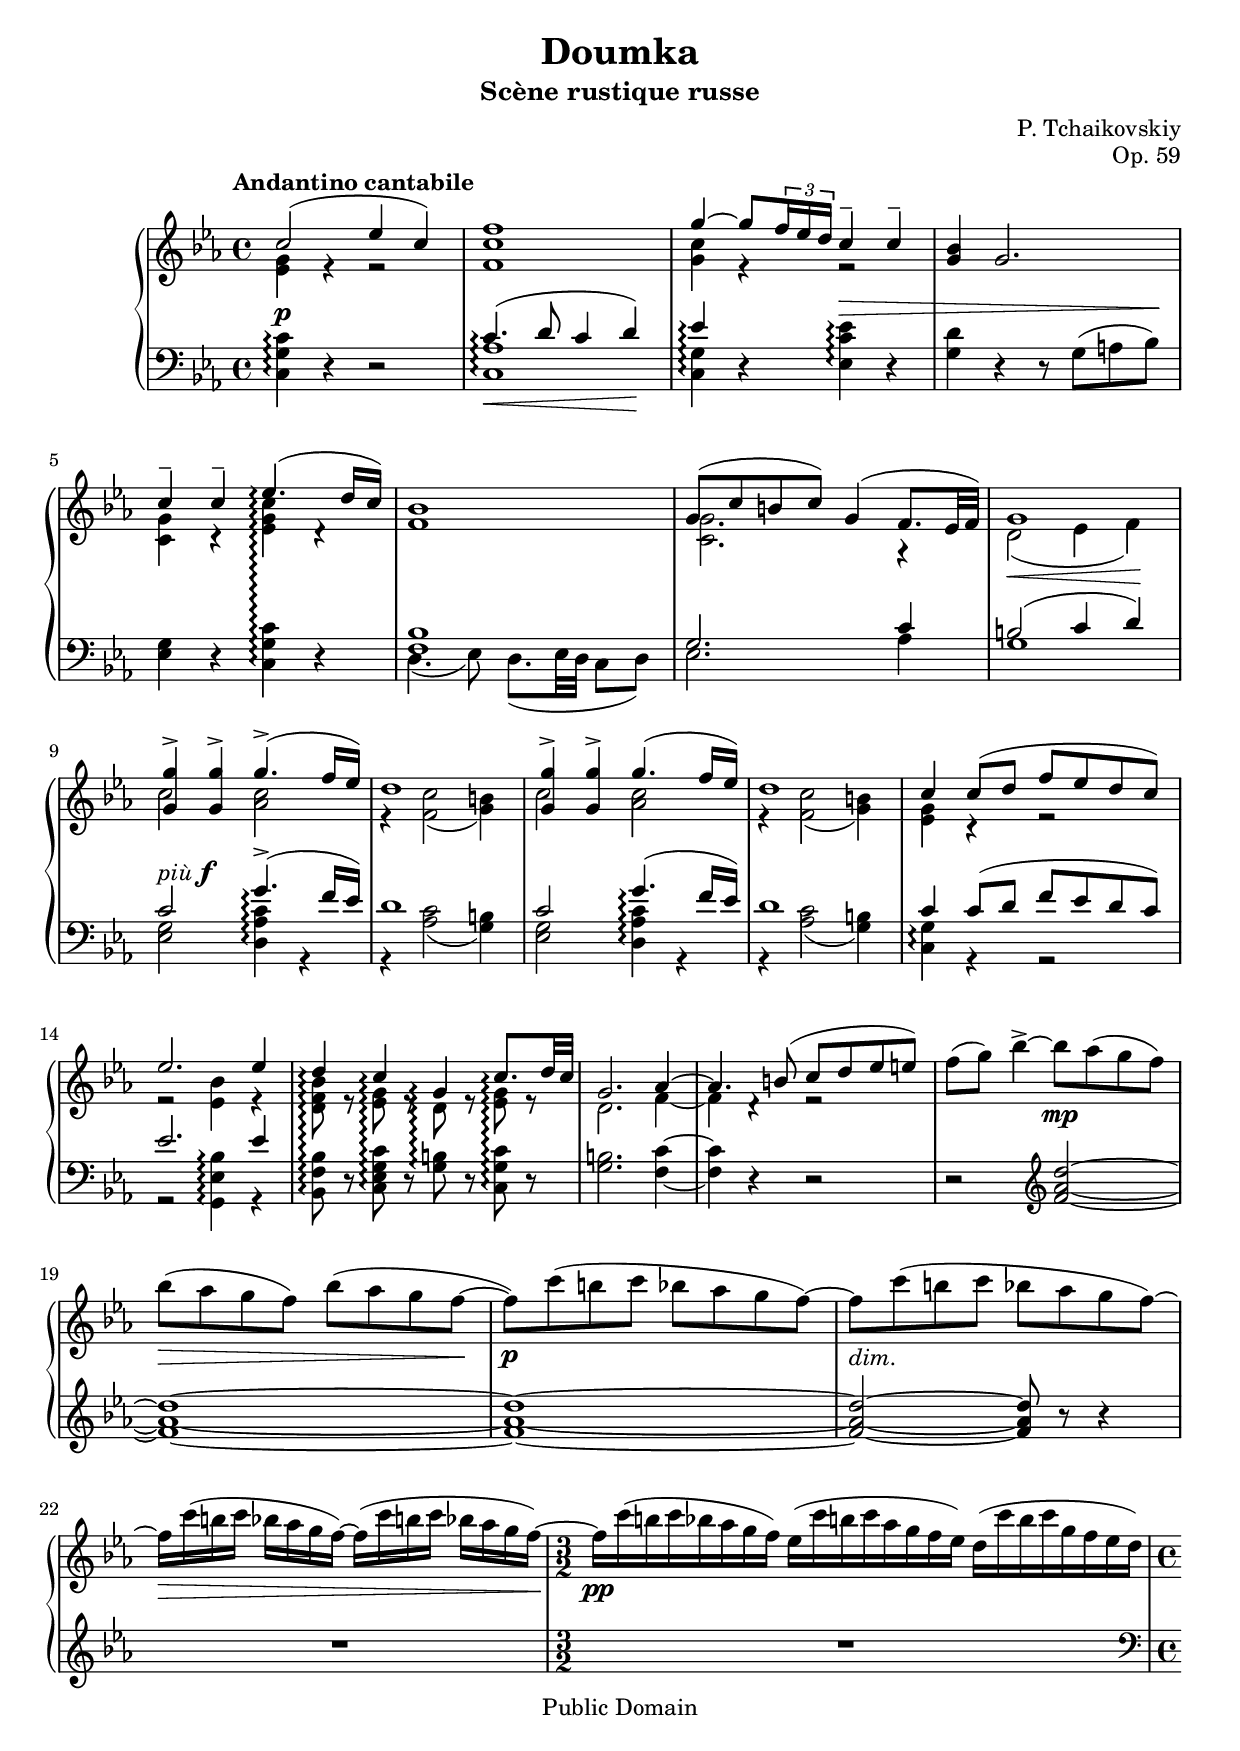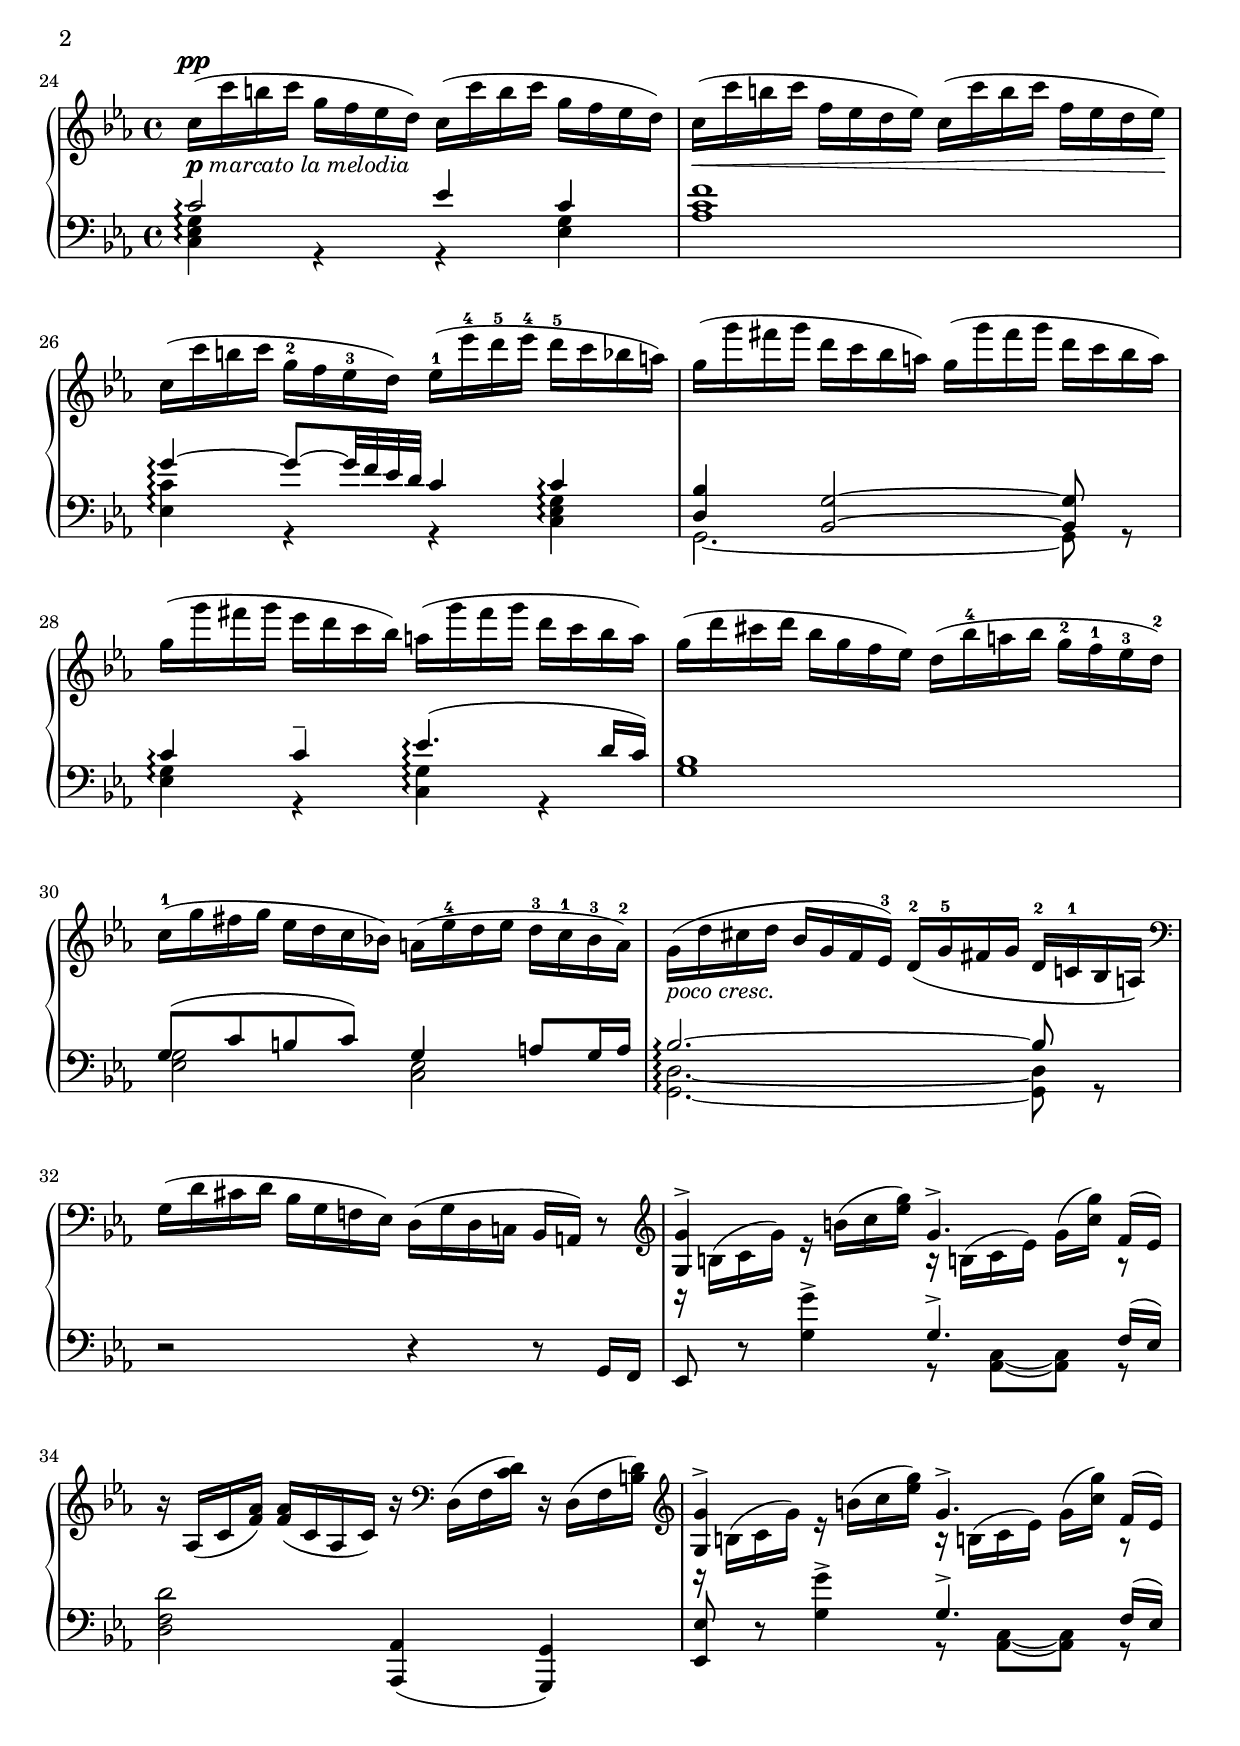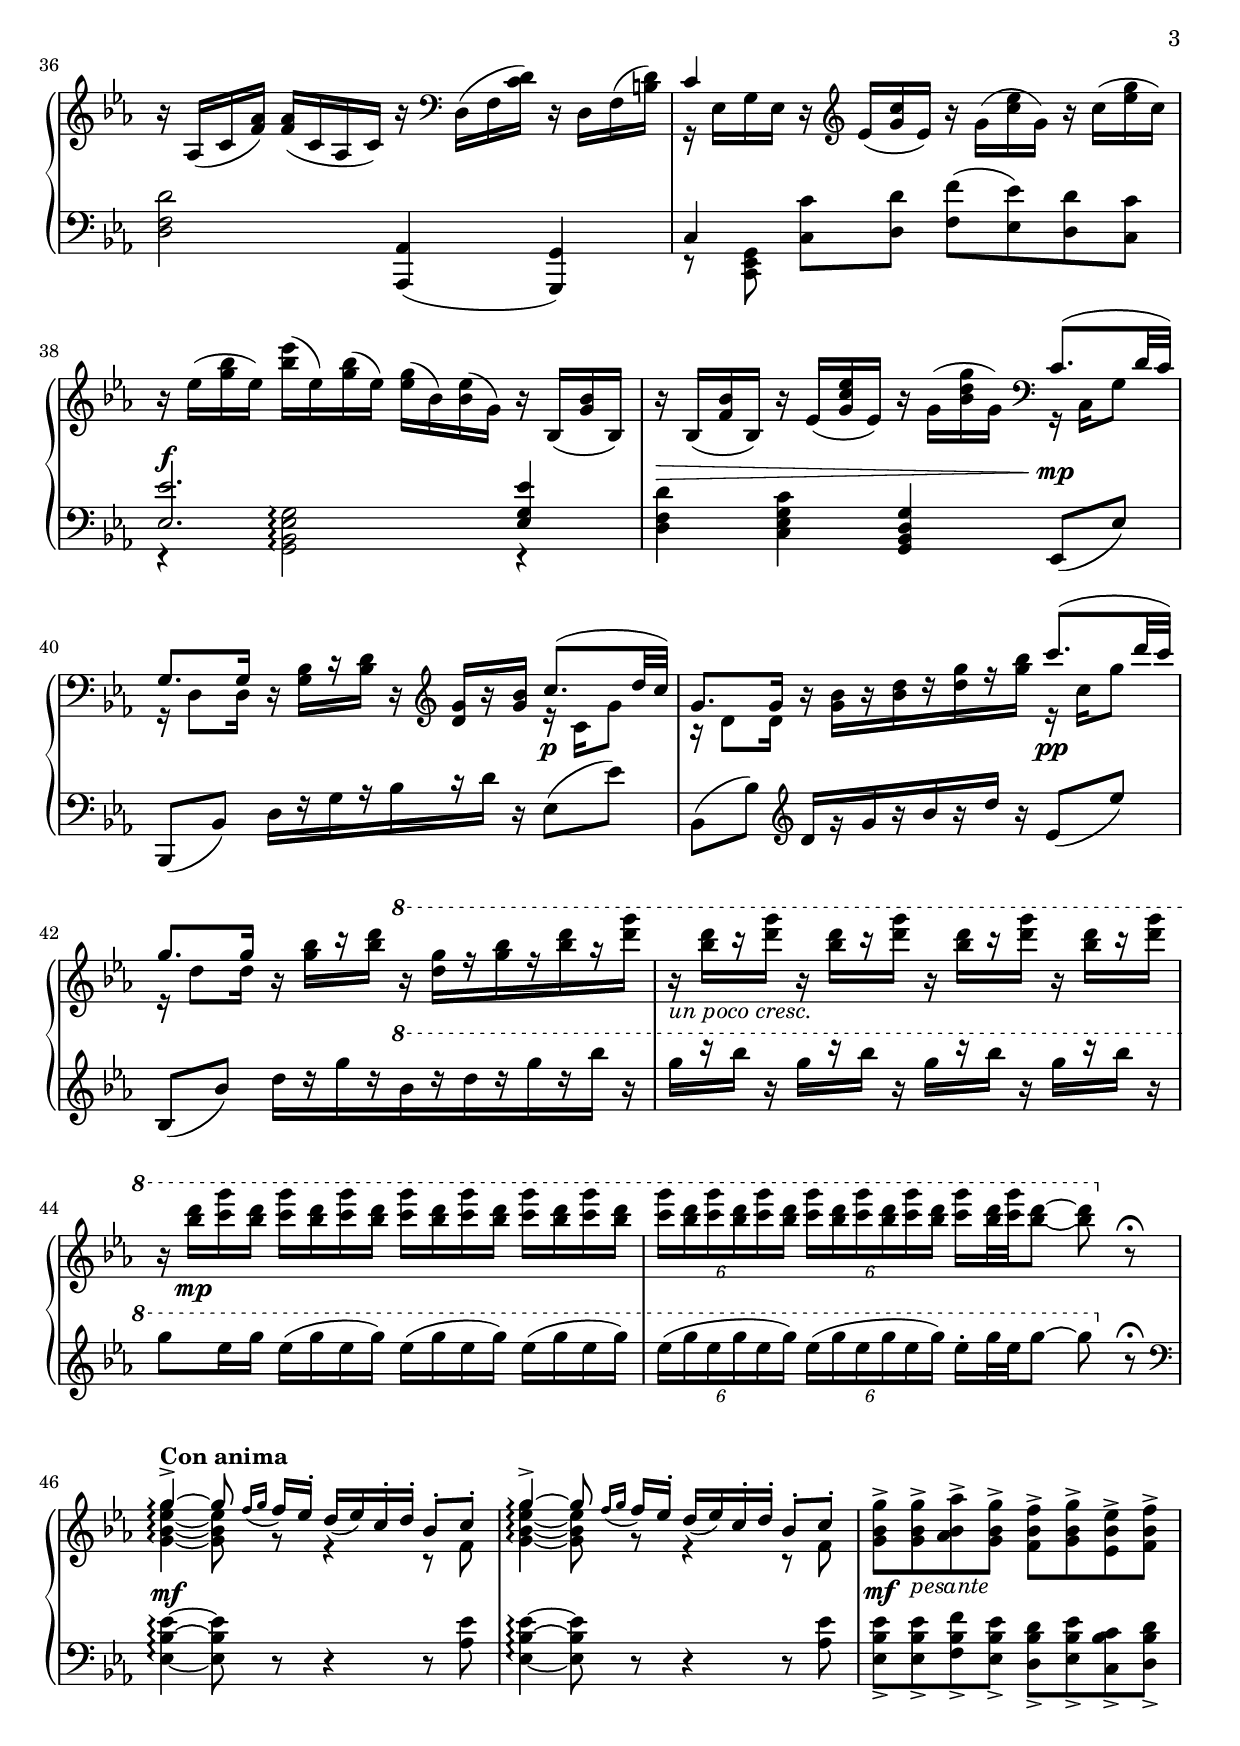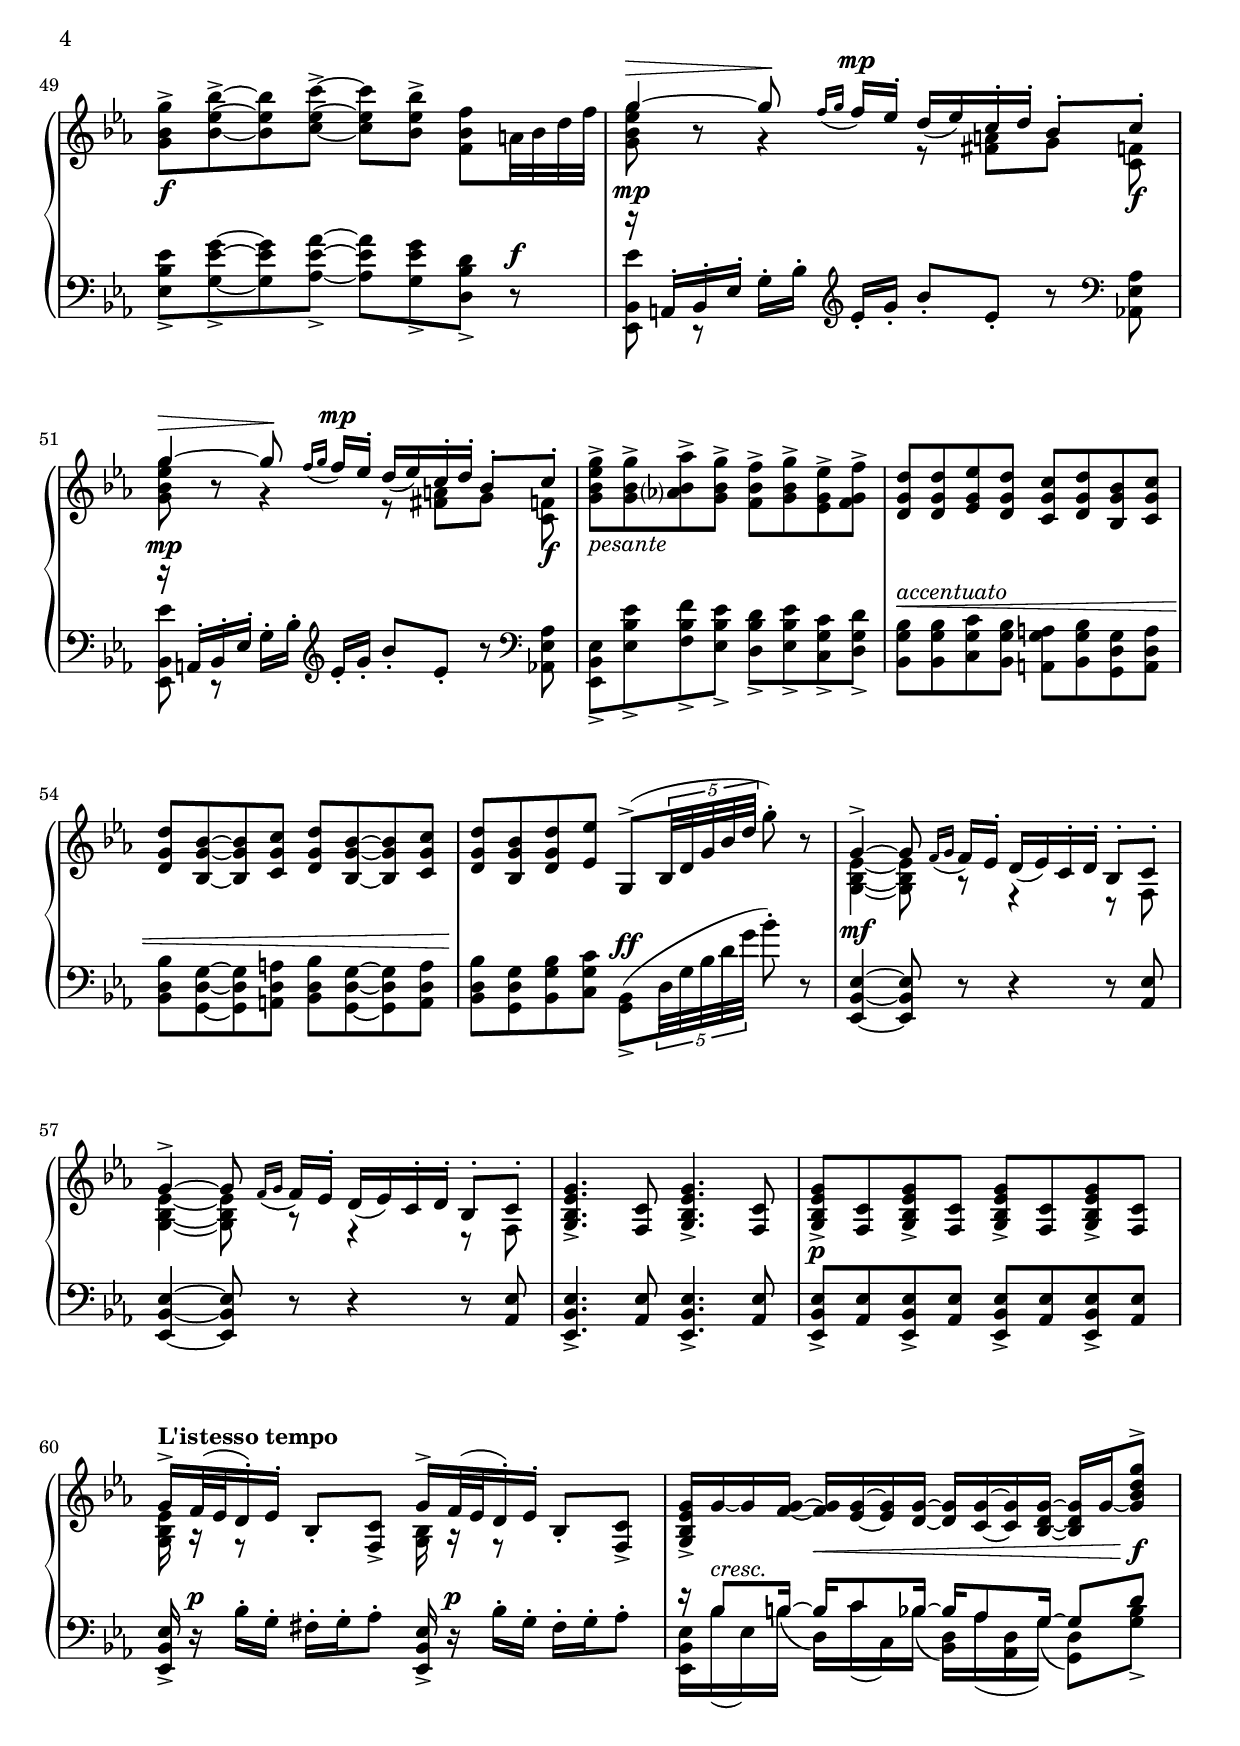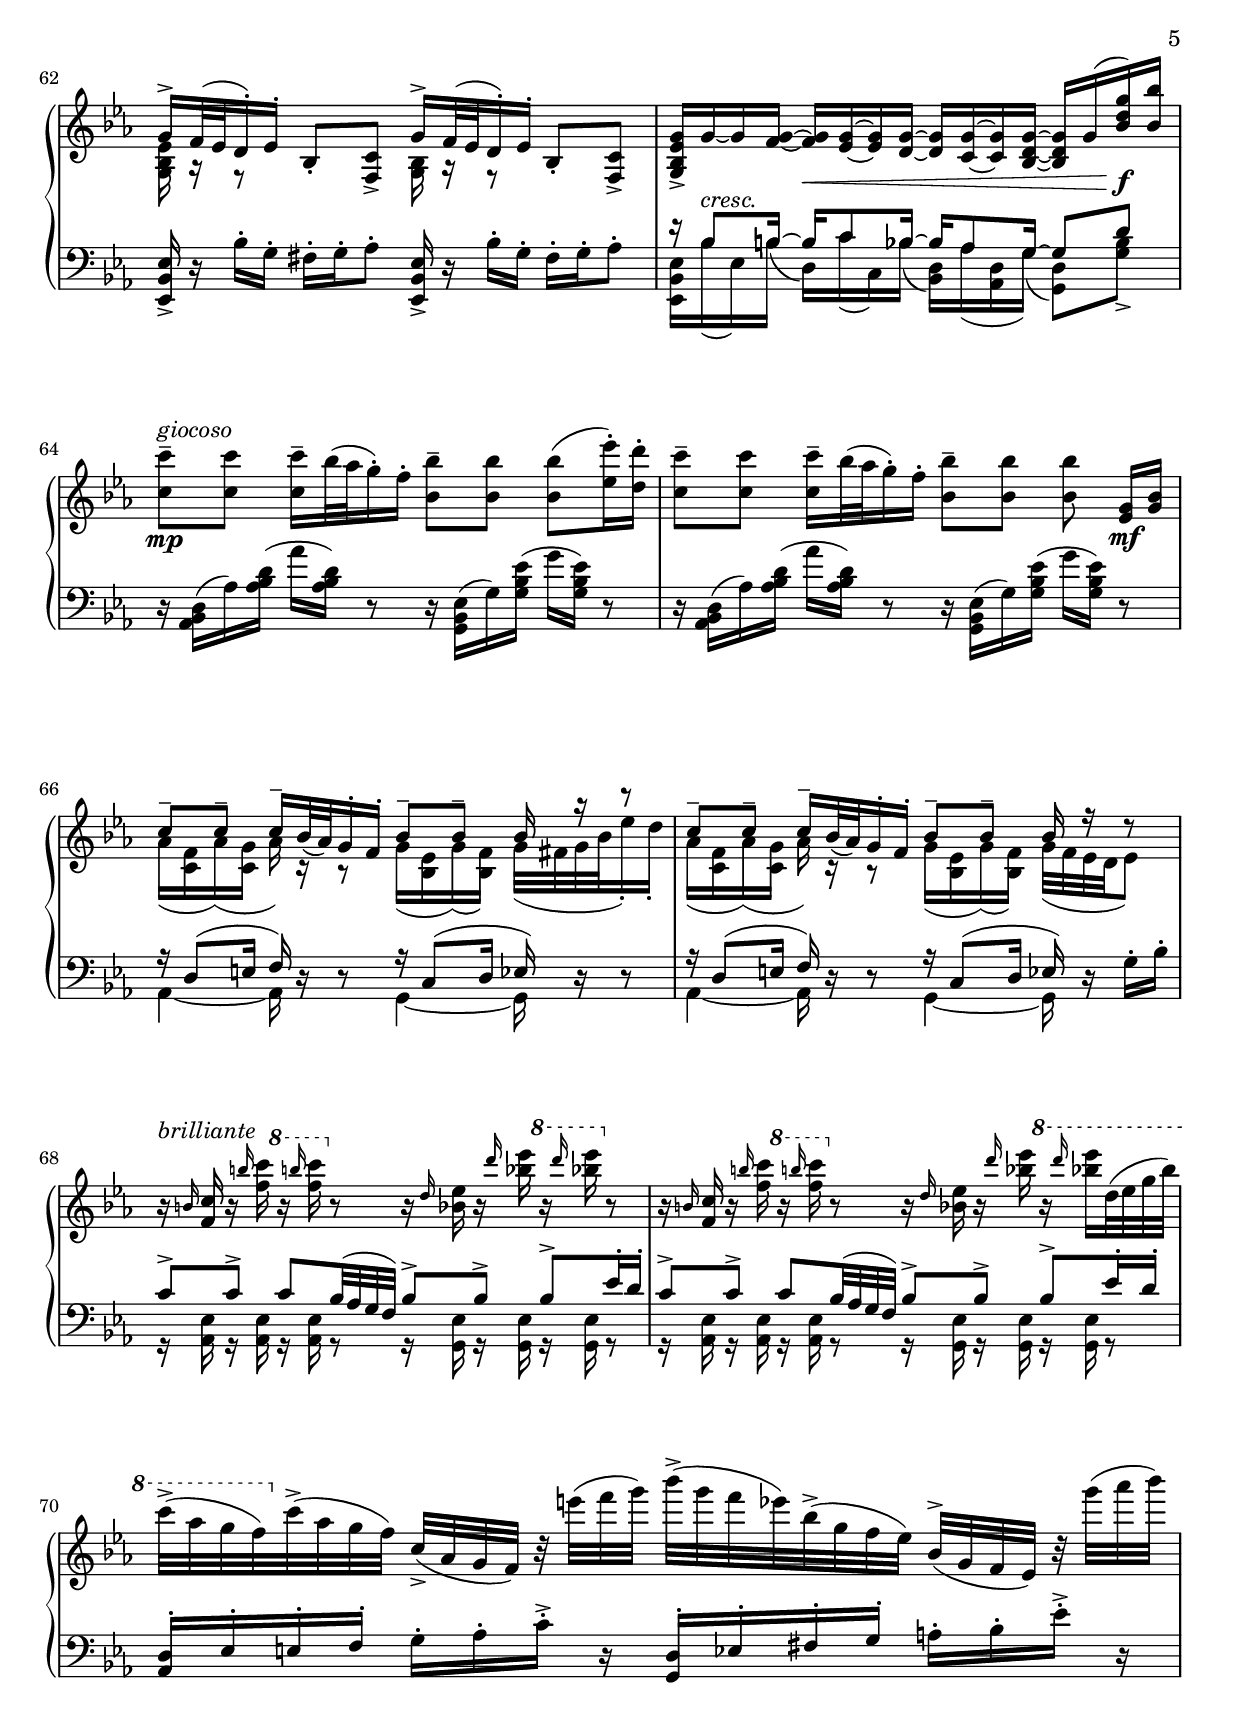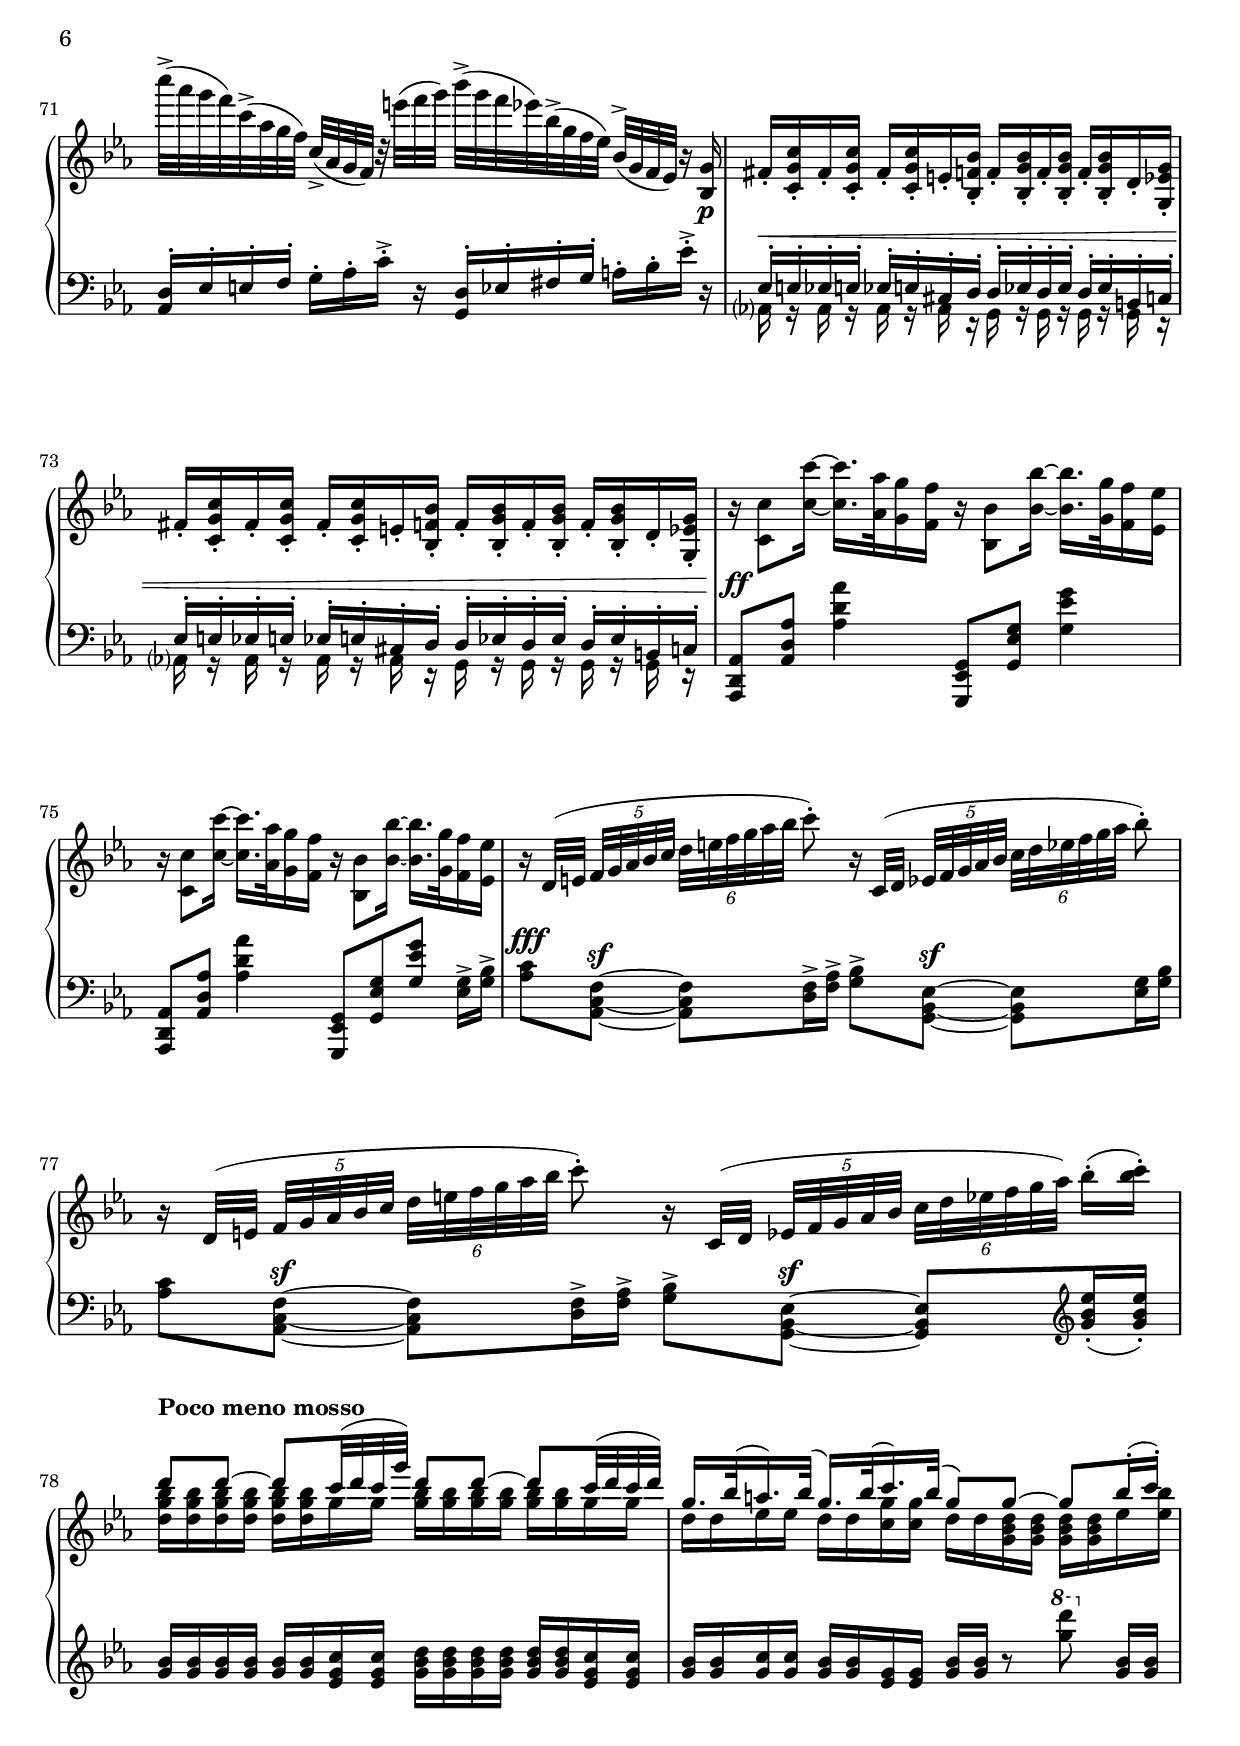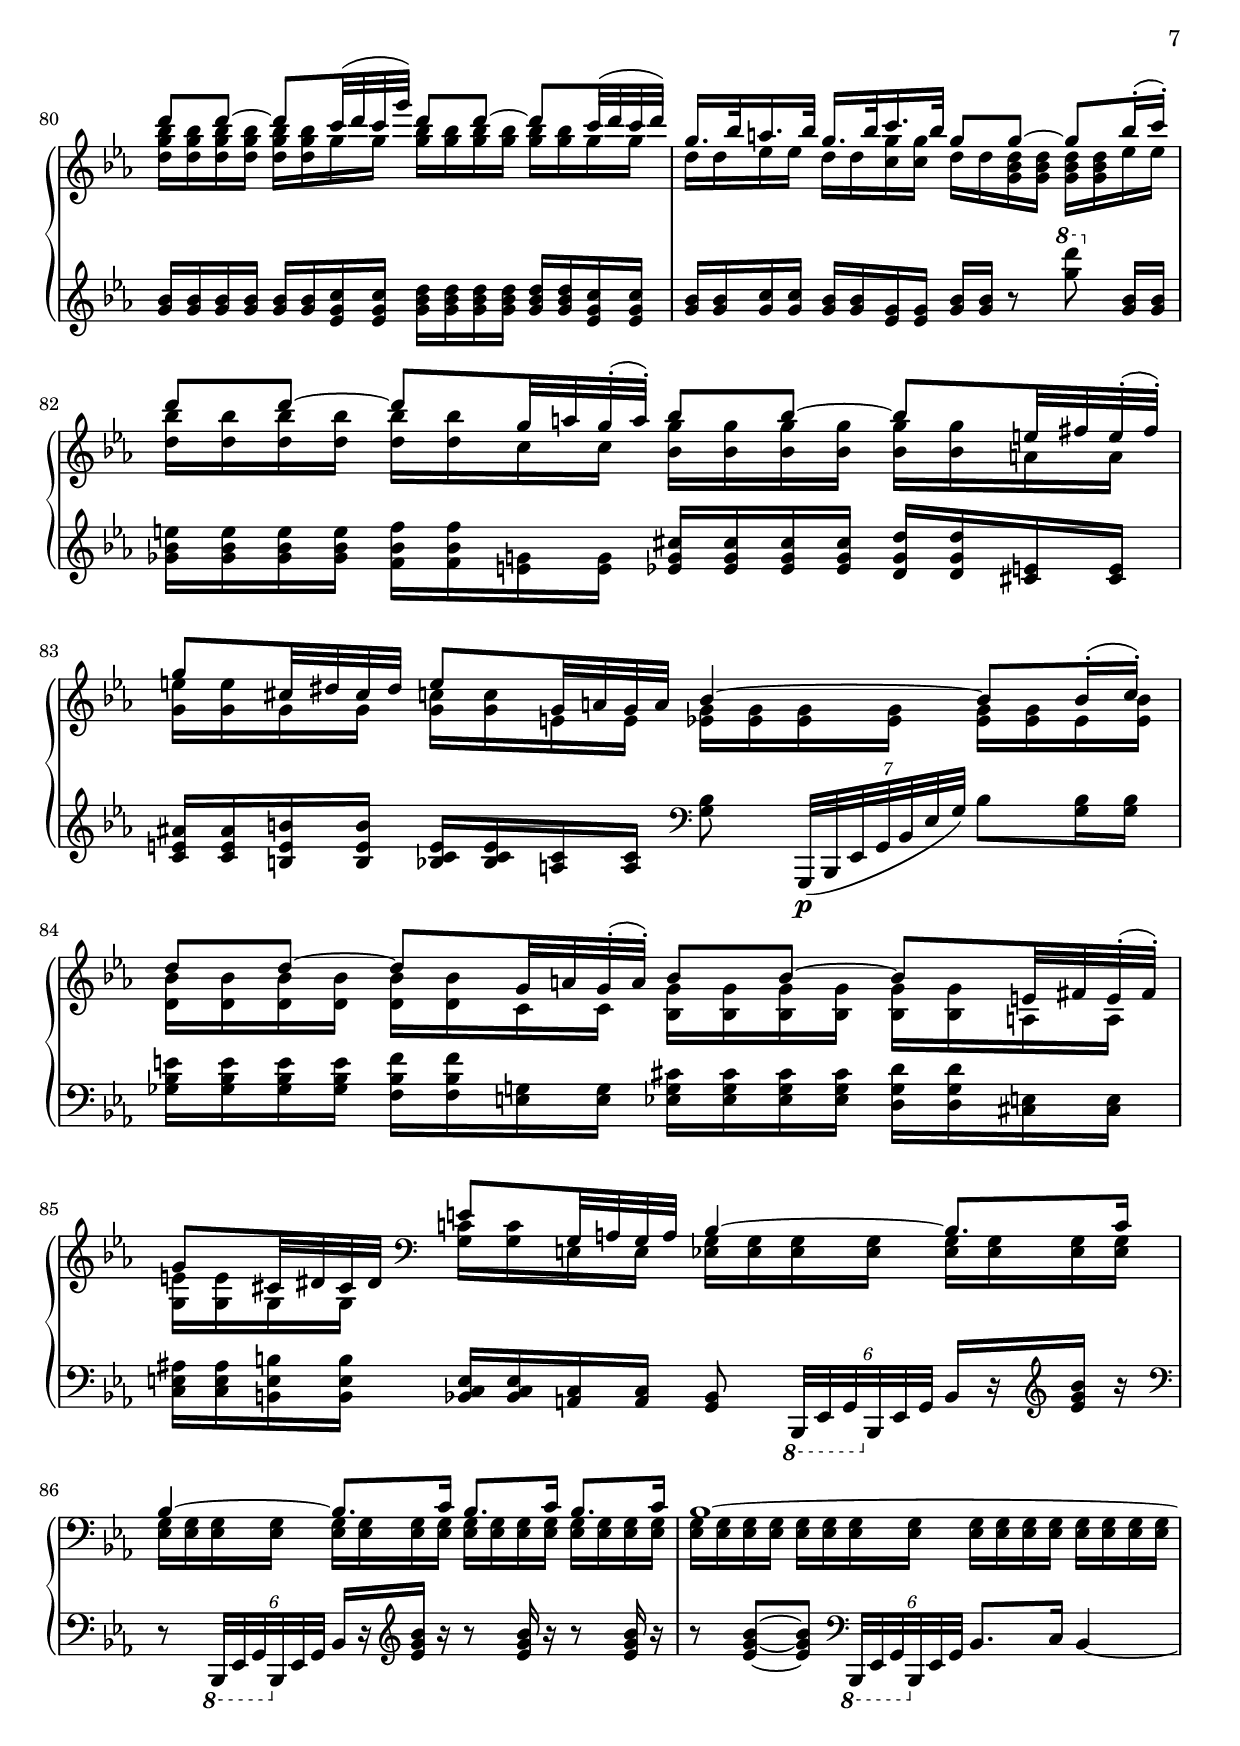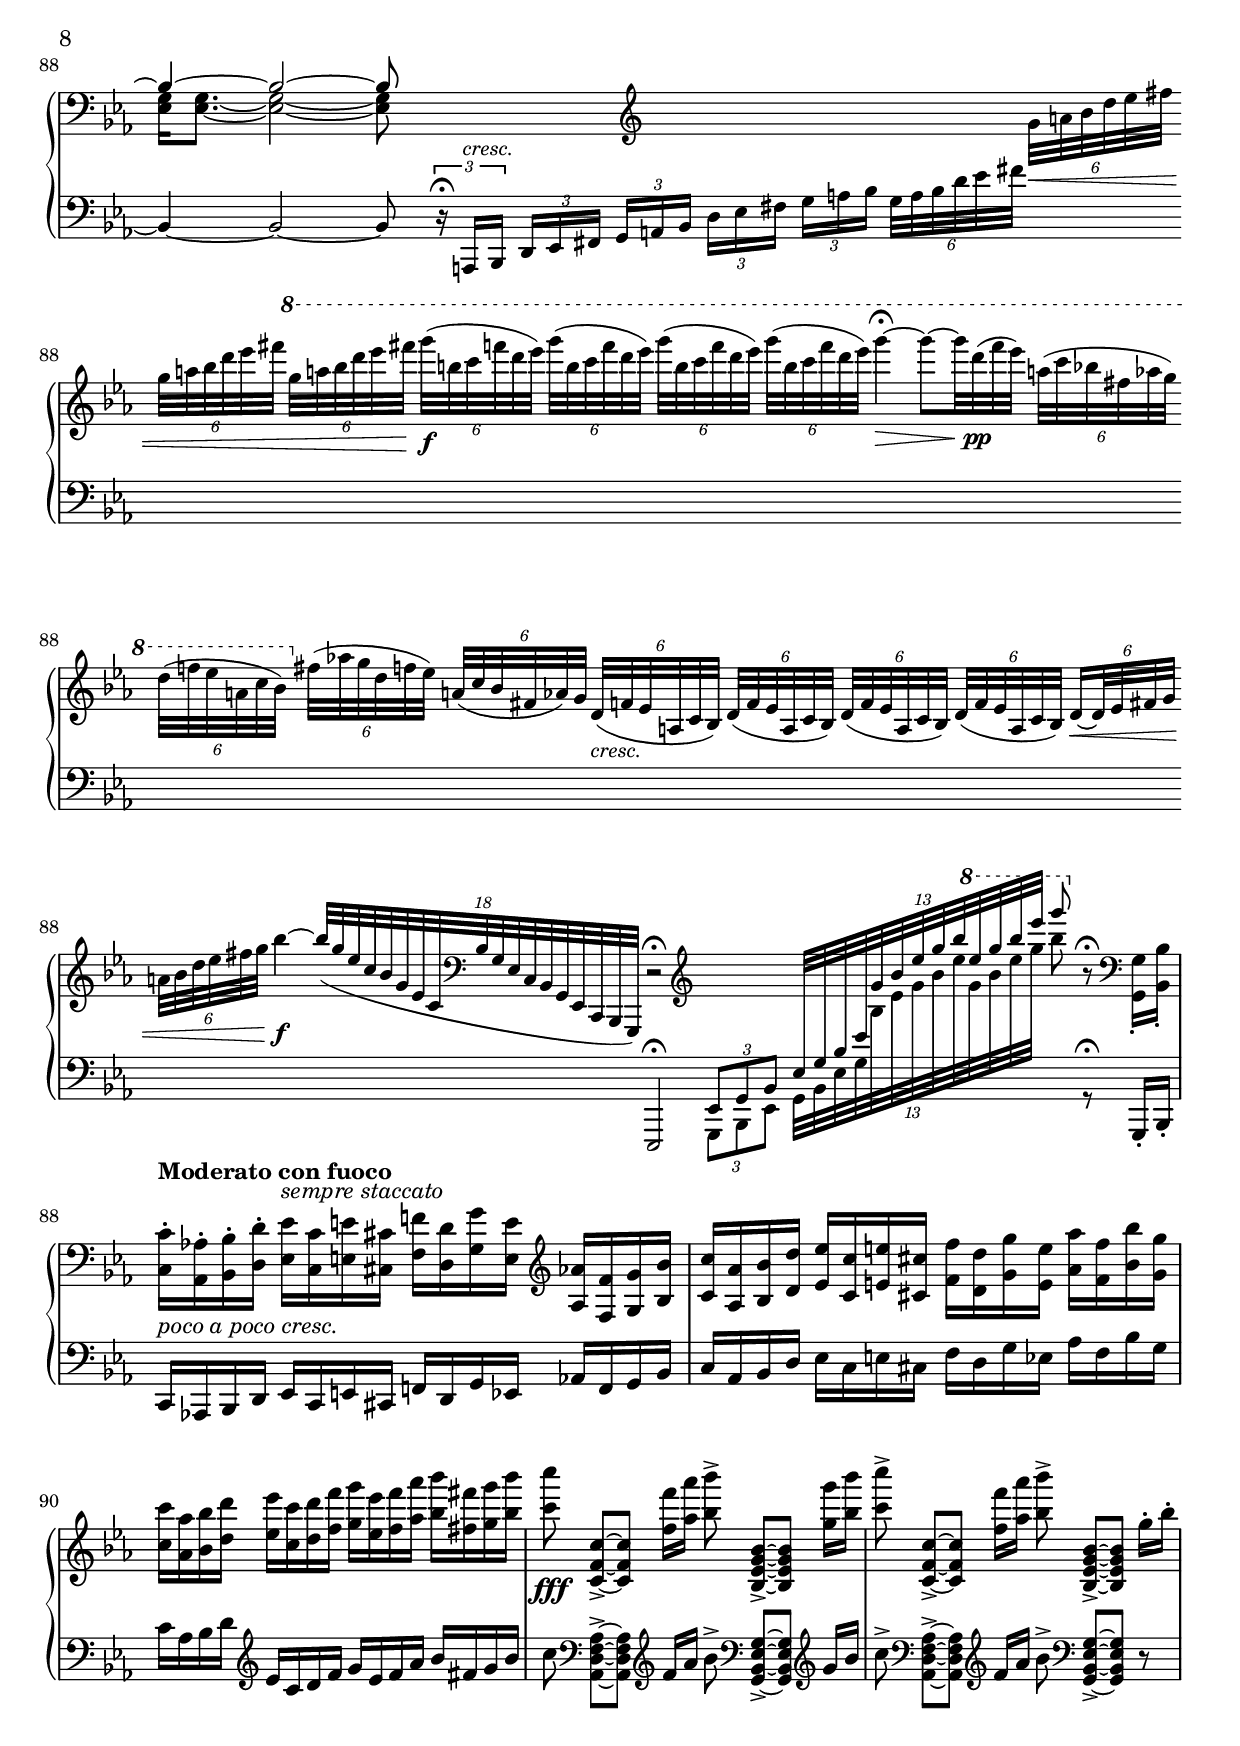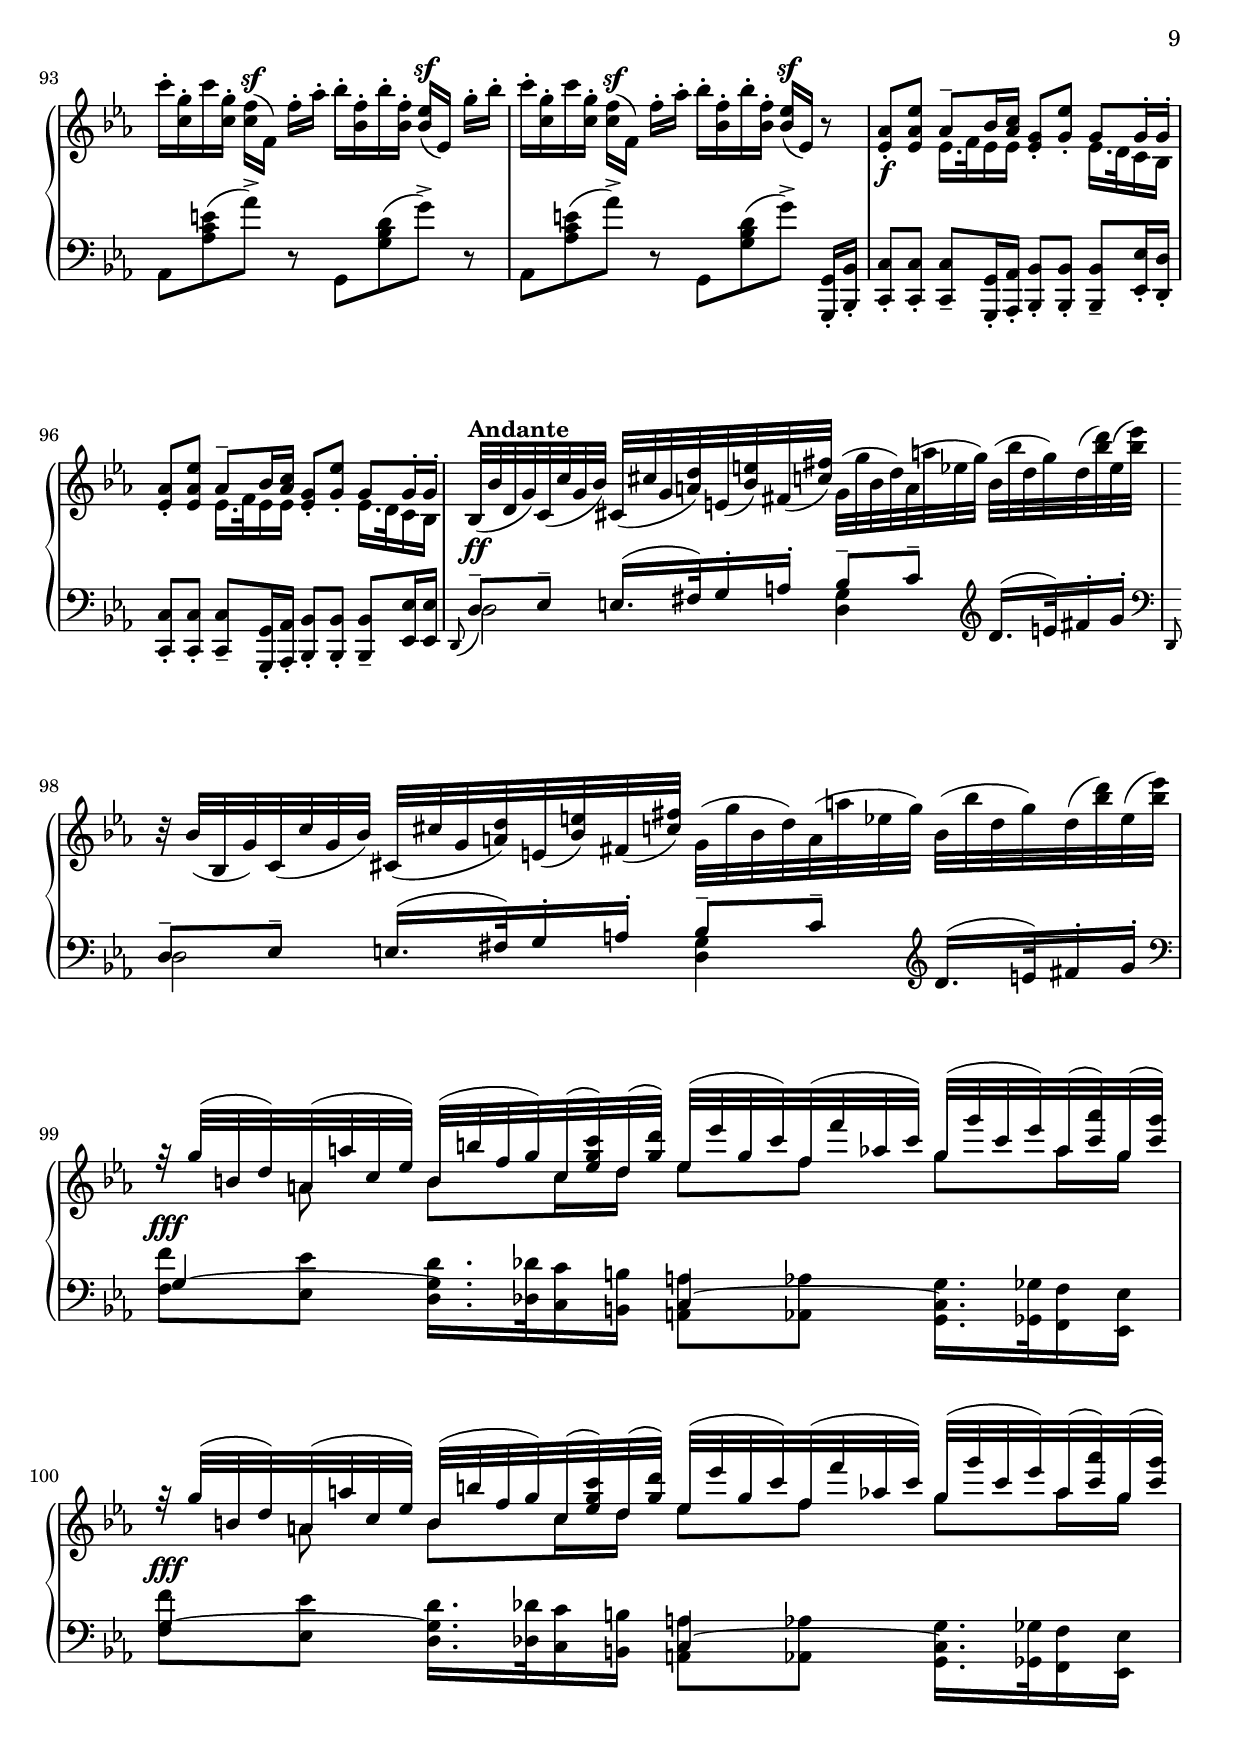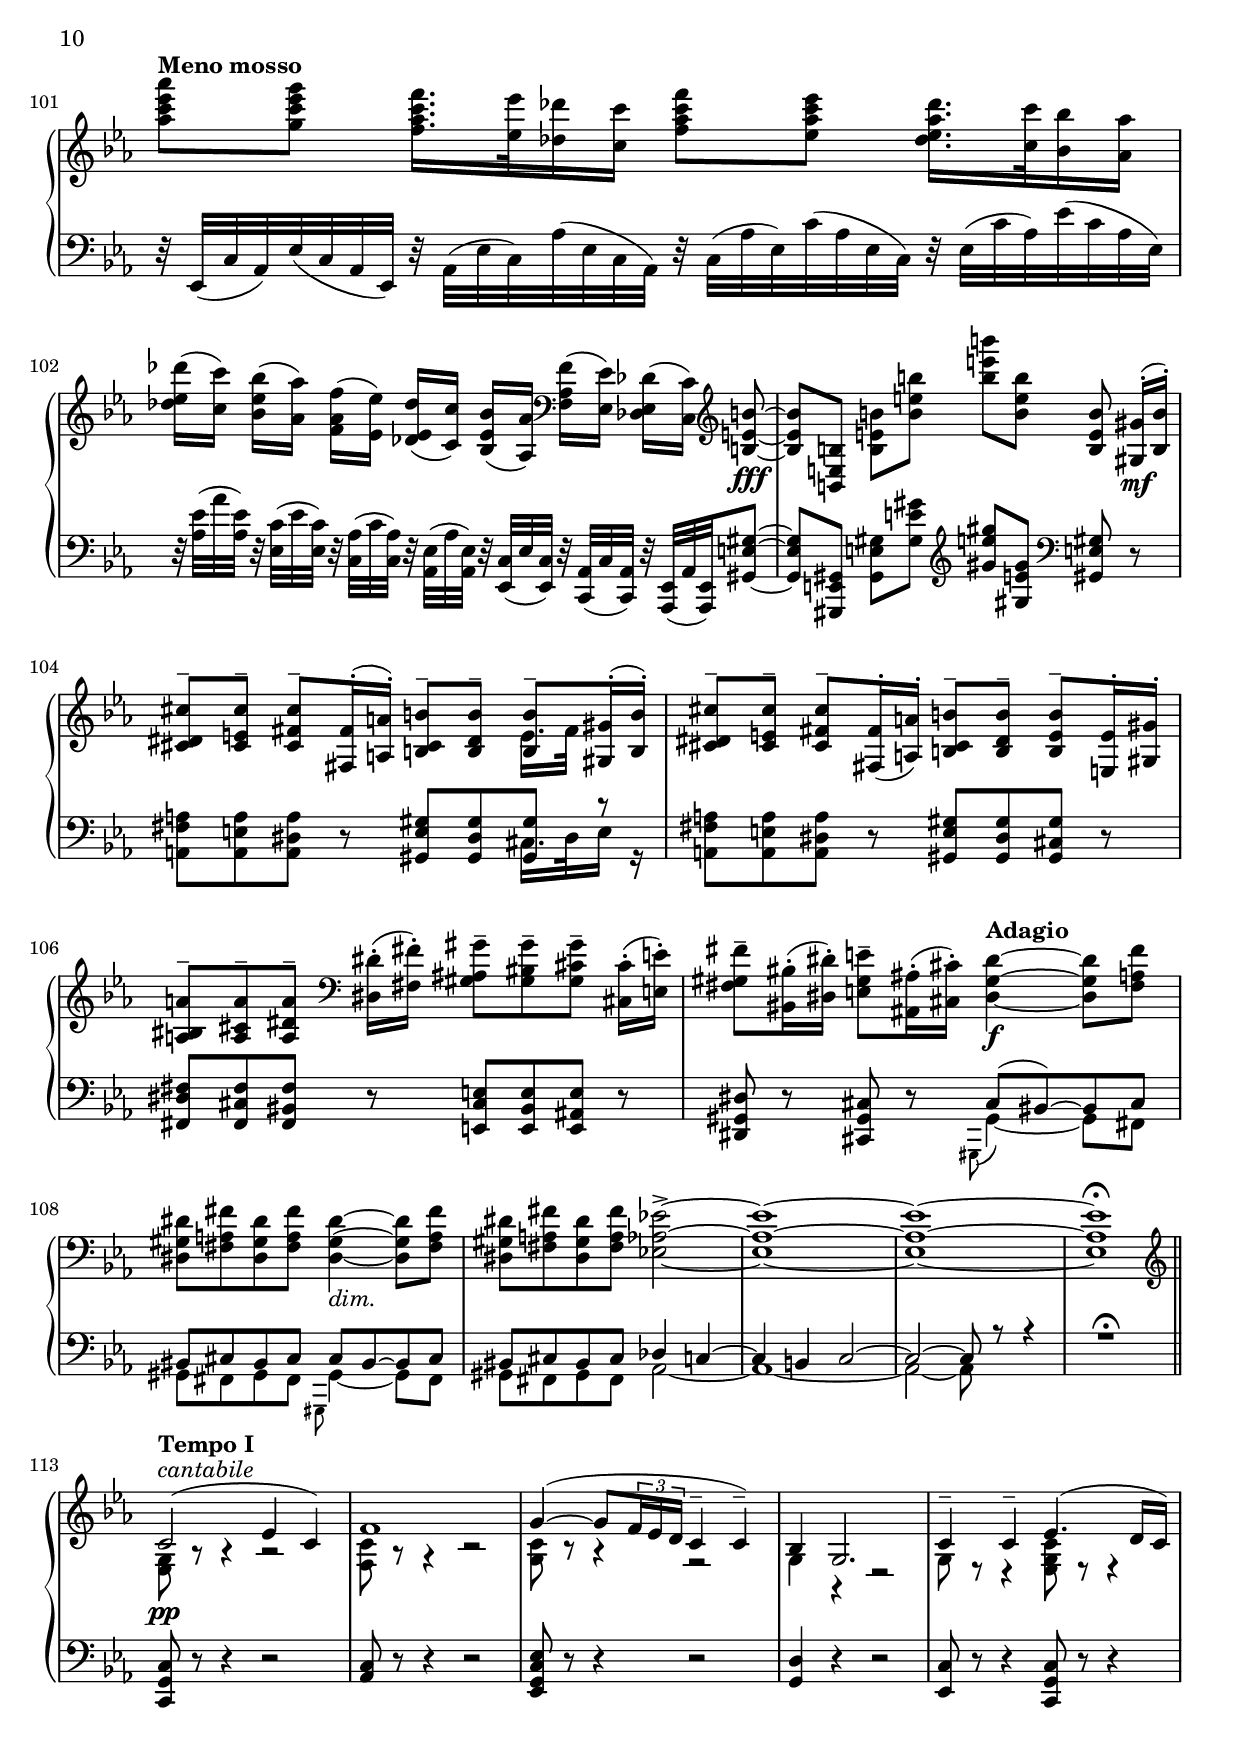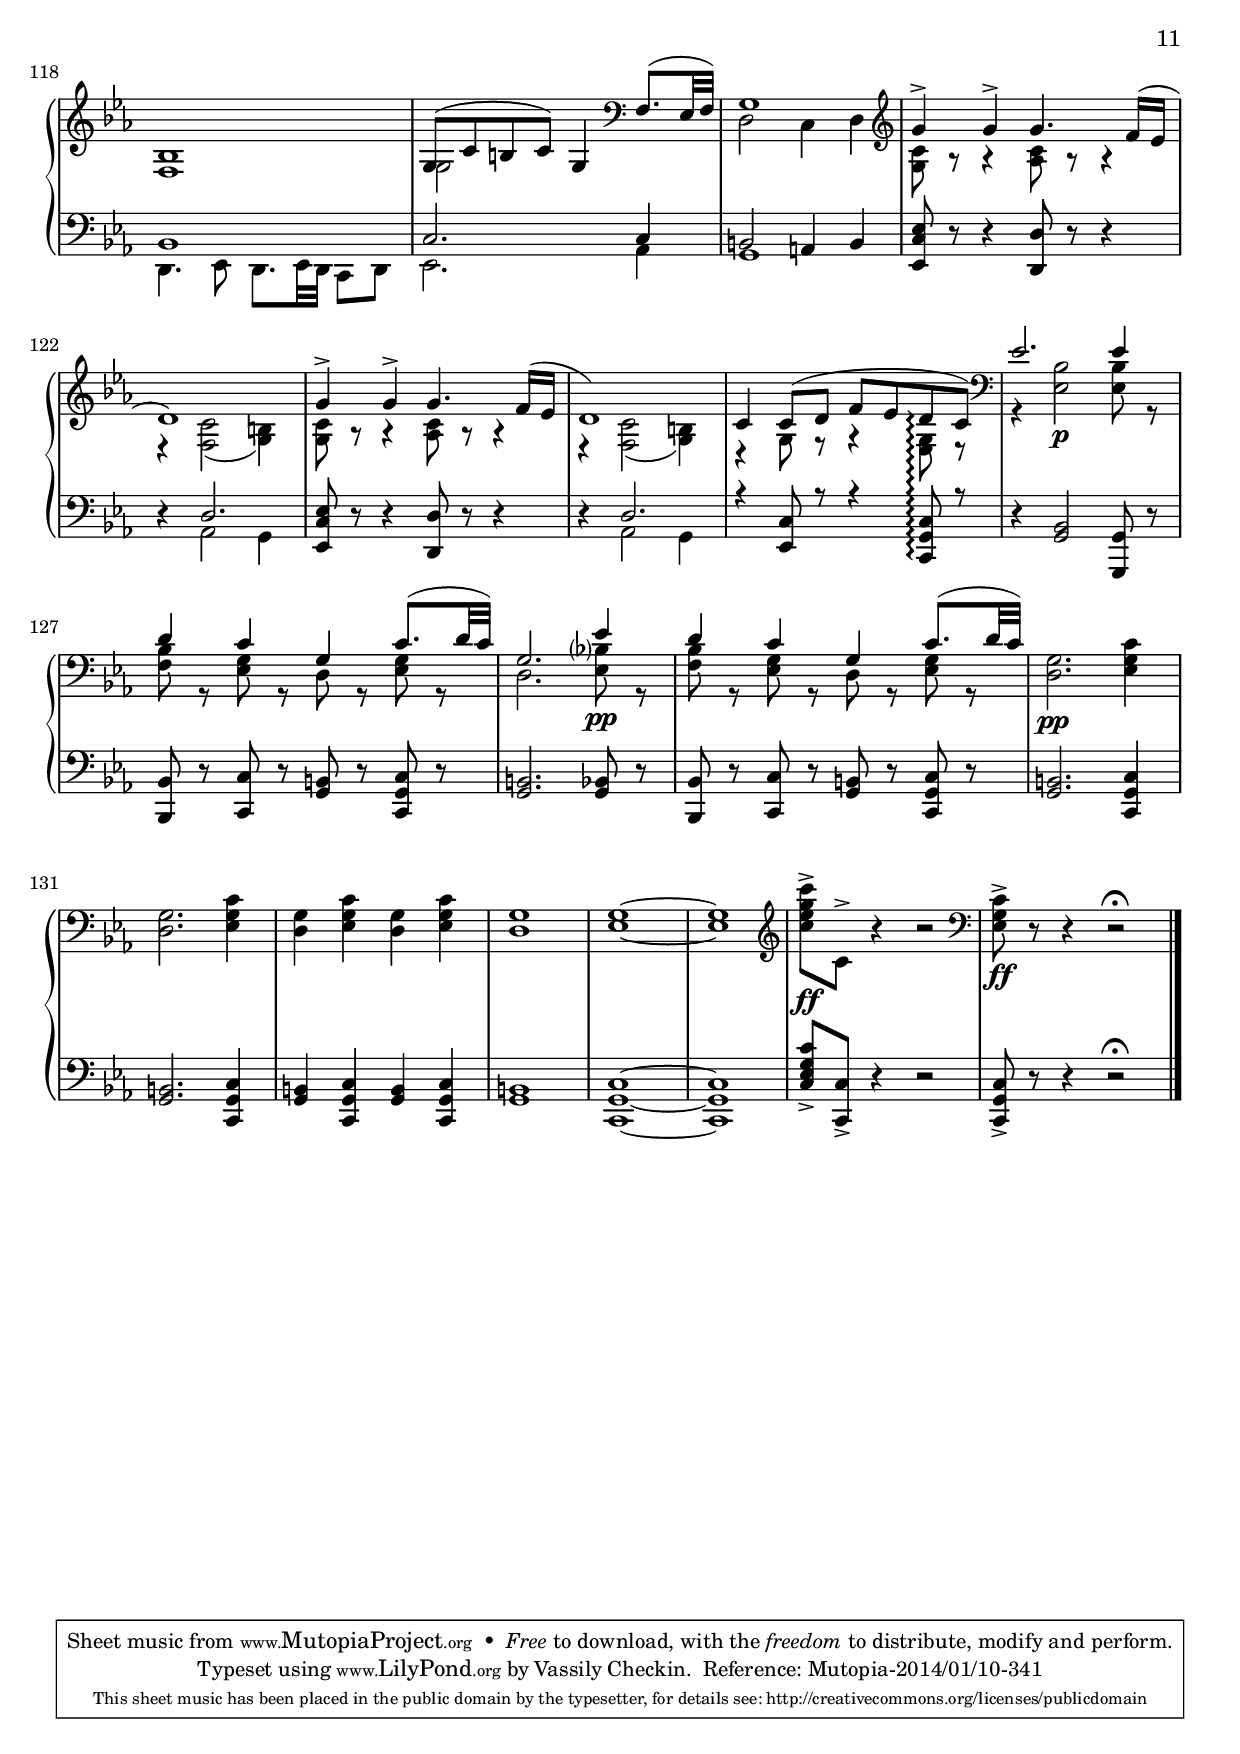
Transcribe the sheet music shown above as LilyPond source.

% $Id: dumka.ly,v 1.4 2003/07/17 21:37:39 cve Exp $
\version "2.18"
\header {
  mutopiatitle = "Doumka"
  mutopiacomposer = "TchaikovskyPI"
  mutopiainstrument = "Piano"
  date = "1886"
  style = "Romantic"
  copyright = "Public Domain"
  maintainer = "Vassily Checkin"
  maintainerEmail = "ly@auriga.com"
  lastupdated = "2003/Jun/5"
  title="Doumka"
  subtitle="Scène rustique russe"
  opus="Op. 59"
  composer="P. Tchaikovskiy"

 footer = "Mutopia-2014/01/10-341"
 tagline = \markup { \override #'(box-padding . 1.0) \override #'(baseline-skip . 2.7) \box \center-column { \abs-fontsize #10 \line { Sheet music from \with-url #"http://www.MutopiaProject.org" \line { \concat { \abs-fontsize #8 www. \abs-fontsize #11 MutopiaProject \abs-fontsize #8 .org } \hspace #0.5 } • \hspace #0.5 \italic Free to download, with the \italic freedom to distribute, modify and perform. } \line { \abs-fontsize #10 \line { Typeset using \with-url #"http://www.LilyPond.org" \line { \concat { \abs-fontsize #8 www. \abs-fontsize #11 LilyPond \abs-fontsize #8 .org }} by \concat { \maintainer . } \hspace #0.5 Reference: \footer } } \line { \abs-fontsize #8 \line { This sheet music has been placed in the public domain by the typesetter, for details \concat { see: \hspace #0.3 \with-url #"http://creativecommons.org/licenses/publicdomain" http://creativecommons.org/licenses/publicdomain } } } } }
}

% $Id: dumka_p1.ly,v 1.5 2003/06/30 01:54:41 cve Exp $

PIRH = <<
  \context Voice = AI \relative c'' {
    \voiceOne %\slurSS
    \set PianoStaff.connectArpeggios = ##t
    c2( ees4 c) | f1 |
    g4 ~ g8 \tuplet 3/2 { f16 ees d} c4^- c^- |
    <bes g> g2. | c4^- c^- ees4.(\arpeggio d16 c) |
    bes1 | g8( c b c) g4( f8. ees32 f) | g1 |
    <g g' >4^> <g g'>^> g'4.->( f16 ees) d1 |
    <g, g' >4^> <g g'>^> g'4.( f16 ees) d1 |
    c4 c8( d f ees d c) | ees2. ees4 |
    d\arpeggio c\arpeggio g\arpeggio c8.\arpeggio d32 c |
    g2. aes4~ | aes4. b8( c d ees e) |
    \oneVoice %\slurAttAny
    f( g) bes4^>~ bes8_\mp aes( g f) |
    bes\>( aes g f) bes( aes g  f\! ~ | f)_\p
    c'( b c bes aes g f) ~ | f_"dim." c'( b c bes aes g f) ~ |
    f16\> c'( b c bes aes g f) ~ f( c' b c bes aes g f)\! ~ |
    \time 3/2
    f_\pp c'( b c bes aes g f) ees( c' b c aes g f ees)
    d( c' b c g f ees d) |
    \time 4/4
    c( ^\pp _\markup{\dynamic "p" marcato la melodia}
    c' b c g f ees d) c( c' b c g f ees d) |
    c\<( c' b c f, ees d ees) c( c' b c f, ees d ees)\! |
    c( c' b c g-2 f ees-3 d) ees-1( ees'-4 d-5 ees-4 d-5 c bes a) |
    g( g' fis g d c bes  a) g( g' fis g d c bes a) |
    g( g' fis g ees d c bes) a( g' fis g d c bes a) |
    g( d' cis d bes g f ees) d( bes'^4 a bes g^2 f^1 ees^3 d)^2 |
    c^1( g' fis g ees d c bes!) a( ees'^4 d ees d-3 c-1 bes^3 a)^2 |
    g_"poco cresc."( d' cis d bes g f ees)^3
    d^2( g^5 fis g d^2 c!^1 bes a) |
    \clef bass
    g( d' cis d bes g f! ees) d( g d c! bes a) r8 |
    \clef treble
    \voiceOne
    <g' g' >4^> s g'4.^> f16( ees16) |
    \oneVoice
    r16 aes,( c <f aes>) <f aes>( c aes c) r16 \clef bass
    d,( f <c' d>) r d,( f<b d>) |
    \voiceOne
    \clef treble
    <g g' >4^> s g'4.^> f16( ees16) |
    \oneVoice
    r16 aes,( c <f aes>) <f aes>( c aes c) r16 \clef bass
    d,( f <c' d>) r d, f( <b d>) |
    \voiceOne
    c4 \oneVoice
    r16 \clef treble
    ees( <g c> ees) r g( <c ees> g) r c( <ees g> c) |
    r ees( <g bes> ees) <bes' ees>( ees,) <g bes>( ees)
    <ees g>( bes) <bes ees>( g) r bes,( <g' bes> bes,) |
    r bes( <f' bes> bes,) r ees( <g c ees> ees) r g( <bes d g> g)
    \clef bass
    \voiceOne c,8.( d32 c) |
    g8. g16 \oneVoice r<g bes>[ r <bes d>] r \clef treble
    <d g>[ r <g bes>]
    \voiceOne
    c8.( d32 c) |
    g8. g16 \oneVoice r<g bes>[ r <bes d> r
    <d g> r <g bes>]
    \voiceOne
    c8.( d32 c) |
    g8. g16 \oneVoice r<g bes>[ r <bes d>]
    \ottava #1
    r <d g>[ r <g bes> r <bes d> r <d g>] |
    r_"un poco cresc." <bes d>[ r <d g>]
    r <bes d>[ r <d g>] r <bes d>[ r <d g>] r <bes d>[ r <d g>]
    r <bes d>_\mp <c g'> <bes d>
    \repeat unfold 3 {<c g'> <bes d> <c g'> <bes d>}
    \repeat unfold 2 {
      \tuplet 6/4 {
        <c g'>[ <bes d> <c g'> <bes d> <c g'> <bes d>]
      }
    }
    <c g'>16 <bes d>32 <c g'> <bes d>8 ~ <bes d>
    \ottava #0 r^\fermata |
  }
  \context Voice = BI \relative c' {
    \voiceTwo
    <ees g>4 e4\rest e2\rest <f c'>1 |
    <g c>4 r r2 | s1 | <g c,>4 r <ees g c>\arpeggio d\rest |
    f1 | <g c,>2. r4 | d2\<( ees4 f)\! |
    c'2 <aes c> | r4 <f c'>2( <g b>4) |
    c2 <aes c> | r4 <f c'>2( <g b>4) |
    <ees g> r r2 | r <ees bes'>4 r |
    <d f bes>8\arpeggio e\rest <ees g>\arpeggio e\rest
    d\arpeggio e\rest <ees g>\arpeggio e\rest |
    d2. f4~f d\rest r2
    \repeat unfold 14 {s1} s1.
    \slurNeutral
    r16 b( c g') r b( c <ees g>)
    r16 b,!( c ees) g( <c g'>) r8 | s1
    r16 b,( c g') r b( c <ees g>) r16 b,!( c ees) g( <c g'>) r8 | s1 |
    r16 ees,, g ees s4 s2 | s1 s2 s4 r16 c g'8 |
    r16 d8 d16 s2 r16_\p c' g'8 | r16 d8 d16 s2 r16_\pp c' g'8 |
    r16 d8 d16 s2. | s1 s s
  }
>>

PILH = <<
  \context Voice = CI \relative c' {
    \voiceOne
    s1
    c4.\arpeggio\<( d8 c4 d4)\! |
    ees4\arpeggio s4 s2 | s1 | s1 |
    <f, bes> | g2. c4 | b2( c4 d) |
    c2^\markup {più \dynamic "f"}
    <g'>4.(->\arpeggio f16 ees) | d1
    c2 <g'>4.(\arpeggio f16 ees) | d1 |
    c4 c8( d f ees d c) | ees2. ees4 | s1 s1 s1 |
    \oneVoice
    r2 \clef treble <f aes d>~<f aes d>1~<f aes d>1~<f aes d>2~
    <f aes d>8 r r4 | R1
    \time 3/2
    R1.
    \time 4/4 \clef bass
    \voiceOne
    c2\arpeggio ees4 c f1 |
    g4\arpeggio~g8~g32 f ees d c4 <c>\arpeggio |
    <bes d,> <g bes,>2~<g bes,>8 s8 |
    <c>4^\arpeggio c^- <ees>4.(\arpeggio d16 c) | bes1 |
    g8( c b c) g4 a 8 g16 a | bes2.\arpeggio ~bes8 s8 |
    \oneVoice
    r2 r4 r8 g,16 f |
    ees 8 r8 <g' g'>4->
    \voiceOne
    g4.^> f16( ees) |
    \oneVoice
    <d f d'>2 <aes aes,>4( <g g,>) |
    <ees ees'>8 r8 <g' g'>4->
    \voiceOne
    g4.^> f16( ees) |
    \oneVoice
    <d f d'>2 <aes aes,>4( <g g,>) |
    \voiceOne
    c
    \oneVoice <c c'>8 <d d'> <f f'>( <ees ees'>) <d d'> <c c'> |
    \voiceOne
    <ees ees'>2.^\f <ees g ees'>4 | \oneVoice
    <d f d'>^\> <c ees g c> <g bes d g> ees8^\mp( ees') |
    bes,( bes') d16[ r g r bes r d ] r ees,8( ees') |
    bes,( bes') \clef treble d16[ r g r bes r d] r ees,8( ees') |
    bes,( bes') d16[ r g r
    \ottava #1 bes r d r g r bes] r |
    g[ r bes] r g[ r bes] r g[ r bes] r g[ r bes] r |
    g8[ ees16 g] \repeat unfold 3 { ees16( g ees g) } |
    \repeat unfold 2 { \tuplet 6/4 { ees16[( g ees g ees g)]}}
    ees16-. g32 ees g8~g8 \ottava #0 r8^\fermata
  }
  \context Voice = DI {
    \oneVoice \dynamicUp
    <c g c'>4^\p\arpeggio r4 r2 |
    \voiceTwo
    <c aes>1\arpeggio |
    <c g>4\arpeggio \oneVoice r4
    < ees c' ees'>\>\arpeggio r |
    <g d'> r r8 g( a bes)\! |
    <ees g>4 r <c g c'>\arpeggio r |
    \voiceTwo
    d4.( ees8) d8.( ees32 d c8 d8) |
    ees2. aes4 | g1 | <ees g>2 <d aes c'>4\arpeggio r4 |
    r4 <aes c'>2( <g b>4) |
    <ees g>2 <d aes c'>4\arpeggio r4 |
    r4 <aes c'>2( <g b>4)
    <c g>\arpeggio r r2 | r2 <g, ees bes>4\arpeggio r |
    \oneVoice
    <bes, f bes>8\arpeggio r <c ees g c'>\arpeggio r
    <g b>\arpeggio r <c g c'>\arpeggio r |
    <g b>2. <f c'>4~<f c'> r r2 |
    s1*5 s1.
    \voiceTwo
    <c ees g>4\arpeggio r r <ees g> | <aes c'>1 |
    <ees c'>4\arpeggio r4 r4 <c ees g>\arpeggio |
    g,2.~g,8 r |
    <ees g>4\arpeggio r4 <c g>\arpeggio r4 | g1 |
    <ees g>2 <c ees> | <g, d>2.\arpeggio ~ <g, d>8 r | s1
    s2 r8 <aes, c>~<aes, c> r8 | s1
    s2 r8 <aes, c>~<aes, c> r8 | s1
    r8 <c, ees, g,> s4 s2 | r4 <g, bes, ees g>2\arpeggio r4 |
    s1*7
  }
>>
% $Id: dumka_p2.ly,v 1.3 2003/07/17 21:37:39 cve Exp $

PIIRH = <<
  \context Voice = AII \relative c'' {
    \set PianoStaff.connectArpeggios = ##f
    \stemUp \tieUp
    g'4^>~g8 \grace {f16[( g]}
    f16) ees^. d( ees) c^. d^. bes8^. c^. |
    g'4^>~g8 \grace {f16[( g]}
    f16) ees^. d( ees) c^. d^. bes8^. c^. |
    \stemNeutral \tieNeutral
    <g bes g'>^>_\mf <g bes g'>^>_"pesante"
    <aes bes aes'>^> <g bes g'>^>
    <f bes f'>^> <g bes g'>^> <ees bes' ees>^> <f bes f'>^> |
    <g bes g'>^>_\f <bes ees bes'>^>~<bes ees bes'>
    <c ees c'>^>~<c ees c'> <bes ees bes'>^> <f bes f'>
    a32 bes d f |
    \stemUp \tieUp \dynamicUp
    g4\>~g8\! \grace {f16[( g] }
    f16)^\mp ees^. d(
    ees) c^. d^. bes8^. c^. |
    g'4\>~g8\! \grace { f16[( g]}
    f16)^\mp ees^. d(
    ees) c^. d^. bes8^. c^. |
    \stemNeutral \tieNeutral
    <g bes ees g>^>_"pesante" <g bes g'>^>
    <aes? bes aes'>^> <g bes g'>^>
    <f bes f'>^> <g bes g'>^> <ees g ees'>^> <f g f'>^> |
    <<
      {d8 d ees d c d bes c d bes~bes c d bes~bes c d bes d ees}
      {g8 g g g g g g g g g~g g g g~g g g g g}
      {d'8 d ees d c d bes c d bes~bes c d bes~bes c d bes d ees}
    >>
    g,,8[^>( \tuplet 5/4 { bes32 d g bes d] } g8)-. r |
    \stemUp \tieUp
    g,4^>~g8 \grace {f16[( g]}
    f16) ees^. d( ees) c^. d^. bes8^. c^. |
    g'4^>~g8 \grace { f16[( g]}
    f16) ees^. d( ees) c^. d^. bes8^. c^. |
    \stemNeutral \tieNeutral

    <g bes ees g>4.-> <f c'>8 <g bes ees g>4.-> <f c'>8 |
    <g bes ees g>8->_\p <f c'> <g bes ees g>8-> <f c'>
    <g bes ees g>8-> <f c'> <g bes ees g>8-> <f c'> |
    % l'istesso tempo
    \stemUp \slurUp
    g'16[^> f32( ees d16)^. ees^.] bes8-. <c f,>->
    g'16[^> f32( ees d16)^. ees^.] bes8-. <c f,>->
    \stemNeutral \dynamicDown
    <<
      {<g bes ees g>16-> g'~g g~g\< g~g g~g g~g g~g g~g8_\f}
      {s8. f16~f ees~ees d~d c~c <d~ bes~><d bes> s <bes' d g>8^>}
    >>
    \stemUp \slurUp
    g16[^> f32( ees d16)^. ees^.] bes8-. <c f,>->
    g'16[^> f32( ees d16)^. ees^.] bes8-. <c f,>->
    <<
      {<g bes ees g >16-> g'~g g~g\< g~g g~g g~g g~g g( bes)_\f}
      {s8. f16~f ees~ees d~d c~c <d~ bes~><d bes> s <d' g> <bes bes'>}
    >>
    \stemNeutral \slurNeutral
    <<
      { c'8[--^"giocoso"_\mp c-] c16[-- bes32( aes g16)-. f-.]
        bes8[-- bes-] bes[( ees16)-. d-.] |
        c8[-- c-] c16[-- bes32( aes g16)-. f-.]
        bes8[-- bes-] bes g,16[_\mf bes] |
      } {
        c8 c c16 s s8
        bes8 bes bes ees16 d |
        c8 c c16 s s8
        bes8 bes bes ees,16 g |
      }
    >>
    \stemUp
    c8^- c^- c16^- bes32( aes) g16^. f^. bes8^- bes^- bes16 r r8 |
    c8^- c^- c16^- bes32( aes) g16^. f^. bes8^- bes^- bes16 r r8 |
    \oneVoice
    r16^"brilliante" \grace {b16} <c f,>
    r16 \grace { b'16 } <c f,>
    \ottava #1
    r16 \grace {b'16} <c f,>
    \ottava #0
    r8 r16 \grace {d,,16} <bes ees>
    r16 \grace {d'16} <bes ees>
    \ottava #1
    r16 \grace {d'16} <bes ees>
    \ottava #0
    r8 |
    r16 \grace {b,,16} <c f,>
    r16 \grace {b'16} <c f,>
    \ottava #1
    r16 \grace {b'16} <c f,>
    \ottava #0
    r8
    r16 \grace {d,,16} <bes ees>
    r16 \grace {d'16} <bes ees>
    \ottava #1
    r16 \grace {d'16} <bes ees>
    d,32( ees g bes) | c->( aes g f)
    \ottava #0
    c->( aes g f) c->( aes g f) r
    e''( f g) bes^>( g f ees) bes^>( g f ees) bes^>( g f ees) r
    g''32( aes bes) | c->( aes g f)
    c->( aes g f) c->( aes g f) r
    e''( f g) bes^>( g f ees) bes^>( g f ees) bes^>( g f ees) r16
    <g bes,>_\p |
    <<
      {
        fis_. g_. fis_. g_. fis_. g_. e_. f_.
        f_. g_. f_. g_. f_. g_. d_. ees_. |
        fis_. g_. fis_. g_. fis_. g_. e_. f_.
        f_. g_. f_. g_. f_. g_. d_. ees_. |
      }
      {
        s16 c s c s c s bes s bes s bes s bes s g |
        s16 c s c s c s bes s bes s bes s bes s g |
      }
      {
        s16 c' s c s c s bes s bes s bes s bes s g |
        s16 c s c s c s bes s bes s bes s bes s g |
      }
    >>
    <<
      {
        r16 c,8 c'16~c16. aes32 g16 f
        r bes,8 bes'16~bes16. g32 f16 ees
        r16 c8 c'16~c16. aes32 g16 f
        r bes,8 bes'16~bes16. g32 f16 ees
      }
      {
        r16 c'8 c'16~c16. aes32 g16 f
        r bes,8 bes'16~bes16. g32 f16 ees
        r16 c8 c'16~c16. aes32 g16 f
        r bes,8 bes'16~bes16. g32 f16 ees
      }
    >>
    r16 d,32( e \tuplet 5/4 { f[ g aes bes c] }
    \tuplet 6/4 { d[ e f g aes bes ]} c8)^.
    r16 c,,32( d \tuplet 5/4 { ees[ f g aes bes] }
    \tuplet 6/4 { c[ d ees f g aes ]} bes8)^. |
    r16 d,,32( e \tuplet 5/4 { f[ g aes bes c] }
    \tuplet 6/4 { d[ e f g aes bes ]} c8)^.
    r16 c,,32( d \tuplet 5/4 { ees[ f g aes bes] }
    \tuplet 6/4 { c[ d ees f g aes)] }  bes16[^.( <bes c>)^.]|
  }
  \context Voice = BII {
    \stemDown \tieDown
    \relative g' {
      % g'' here to have arpeggio split between staves
      <g bes ees g>4\arpeggio~<g bes ees>8 r8 r4 r8 f |
      <g bes ees g>4\arpeggio~<g bes ees>8 r8 r4 r8 f |
      s1 s1
      <g bes ees g>8 r8 r4 r8 <fis a>[ g] <c, f>_\f|
      <g' bes ees g>8 r8 r4 r8 <fis a>[ g] <c, f>_\f|
      s1 s s s
    }
    \relative g {
      <g bes ees >4~<g bes ees>8 r8 r4 r8 f |
      <g bes ees >4~<g bes ees>8 r8 r4 r8 f |
      s1 s1
      <g bes ees>16 r r8 s4 <g bes>16 r r8 s4 s1
      <g bes ees>16 r r8 s4 <g bes>16 r r8 s4 |
    }
    s1 s s
    \relative a' {
      \slurDown
      aes16( <f c> aes16)( <g c,> aes) r r8
      g16( <ees bes> g)( <f bes,>)
      g32( fis g bes ees16)_. d_. |
      aes16( <f c> aes16)( <g c,> aes) r r8
      g16( <ees bes> g)( <f bes,>)
      g32[( f ees d ees8)] |
    }
  }
>>

PIILH = <<
  \context Voice = CII {
    \clef bass
    \oneVoice
    <ees bes ees'>4^\mf\arpeggio ~ <ees bes ees'>8 r r4 r8 <aes ees'> |
    <ees bes ees'>4\arpeggio ~ <ees bes ees'>8 r r4 r8 <aes ees'> |
    <ees bes ees'>_> <ees bes ees'>_> <f bes f'>_> <ees bes ees'>_>
    <d bes d'>_> <ees bes ees'>_> <c bes c'>_> <d bes d'>_> |
    <ees bes ees'>_> <g ees' g'>_>~<g ees' g'>
    <aes ees' aes'>_>~<aes ees' aes'> <g ees' g'>_> <d bes d'>_> r8^\f
    \relative a, {
      << {r16^\mp a-. bes-. ees-.} \\ {<ees, bes' ees'>8 r} >>
      g'16[-. bes-.] \clef treble ees[-. g-.] bes8-. ees,-. r8
      \clef bass <aes,, ees' aes> |
      << {r16^\mp a-. bes-. ees-.} \\ {<ees, bes' ees'>8 r} >>
      g'16[-. bes-.] \clef treble ees[-. g-.] bes8-. ees,-. r8
      \clef bass <aes,, ees' aes> |
    }
    <ees, bes, ees>_> <ees bes ees'>_> <f bes f'>_> <ees bes ees'>_>
    <d bes d'>_> <ees bes ees'>_> <c g c'>_> <d g d'>_> |
    \dynamicUp
    <<
      \relative c {
        bes8^"accentuato"\< bes c bes a bes
        g a bes g~g a bes g~g a bes\! g bes c
      }
      \relative g { g g g g g g d d d d~d d d d~d d d d g g }
      \relative c' {
        bes8 bes c bes a bes g a
        bes g~g a bes g~g a bes g bes c
      }
    >>
    \relative b, {
      <bes g>8[( _>^\ff
      \tuplet 5/4 { d32 g bes d g] } bes8)-. r
    } |
    <ees, bes, ees>4^\mf ~ <ees, bes, ees>8 r r4 r8 <aes, ees> |
    <ees, bes, ees>4 ~ <ees, bes, ees>8 r r4 r8 <aes, ees> |
    \relative e, {
      <ees bes' ees>4.-> <aes ees'>8
      <ees bes' ees>4.-> <aes ees'>8 |
      <ees bes' ees>-> <aes ees'> <ees bes' ees>-> <aes ees'>
      <ees bes' ees>-> <aes ees'> <ees bes' ees>-> <aes ees'>
    }
    %l'istesso tempo
    <ees, bes, ees >16_> r^\p bes-. g-. fis-. g-. aes8-.
    <ees, bes, ees >16_> r^\p bes-. g-. fis-. g-. aes8-.
    \stemUp \tieUp
    r16 bes8^"cresc." b16~b c'8 bes16~bes aes8 g16~g8 d' |
    \stemNeutral \tieNeutral
    <ees, bes, ees >16_> r bes-. g-. fis-. g-. aes8-.
    <ees, bes, ees >16_> r bes-. g-. fis-. g-. aes8-.
    \stemUp \tieUp
    r16 bes8^"cresc." b16~b c'8 bes16~bes aes8 g16~g8 d' |
    \stemNeutral
    r16 <aes, bes, d>( aes) <aes bes d'>( aes' <aes bes d'>) r8
    r16 <g, bes, ees>( g) <g bes ees'>( g' <g bes ees'>) r8
    r16 <aes, bes, d>( aes) <aes bes d'>( aes' <aes bes d'>) r8
    r16 <g, bes, ees>( g) <g bes ees'>( g' <g bes ees'>) r8
    \stemUp \slurUp
    r16 d8( e16 f) r r8 r16 c8( d16 ees) r r8 |
    r16 d8( e16 f) r r8 r16 c8( d16 ees) r
    \stemNeutral g-. bes-. \stemUp|
    \relative c' {
      c8[^> c^>] c[ bes32( aes g f) ]
      bes8[^> bes^>] bes[^> ees16^. d^.] |
      c8[^> c^>] c[ bes32( aes g f) ]
      bes8[^> bes^>] bes[^> ees16^. d^.] |
    }
    \stemNeutral
    \relative d {
      <d aes>16^. ees^. e^. f^. g^. aes^. c^.^> r
      <d, g,>^. ees^. fis^. g^. a^. bes^. ees^.^> r
      <d, aes>16^. ees^. e^. f^. g^. aes^. c^.^> r
      <d, g,>^. ees^. fis^. g^. a^. bes^. ees^.^> r
    }
    \stemUp
    \relative e {
      ees^.^\< e^. ees^. e^. ees^. e^. cis^. d^.
      d^. ees^. d^. ees^. d^. ees^. b^. c^. |
      ees^. e^. ees^. e^. ees^. e^. cis^. d^.
      d^. ees^. d^. ees^. d^. ees^. b^. c^. |
    }
    \oneVoice
    <<
      {
        aes,,8^\ff aes, aes4 g,,8 g, g4
        aes,,8 aes, aes4 g,,8 g, g8 ees16[^> g^>]
      }
      { aes,8 aes aes'4 g,8 g g'4 aes,8 aes aes'4 g,8 g g'8}
      {
        d,8 d d'4 ees,8 ees ees'4
        d,8 d d'4 ees,8 ees ees'8 g16 bes
      }
    >>
    <aes c'>8^\fff <aes, c f>^\sf~<aes, c f> <d f>16-><f aes>->
    <g bes>8-> <g, bes, ees>8^\sf~
    <g, bes, ees> <ees g>16<g bes> |
    <aes c'>8 <aes, c f>^\sf~<aes, c f> <d f>16-><f aes>->
    <g bes>8-> <g, bes, ees>8^\sf~<g, bes, ees>
    \clef treble <g' bes' ees''>16( -.<g' bes' ees''>16)-. |
  }
  \context Voice = DII {
    s1*15
    \voiceTwo
    \tieDown \slurDown %\slurSS
    <ees bes, ees,>16 bes( ees) b( d) c'( c) bes( <d bes,>)
    aes( <d aes,> g)( <d g,>8) <g bes>_> s1
    <ees bes, ees,>16 bes( ees) b( d) c'( c) bes( <d bes,>)
    aes( <d aes,> g)( <d g,>8) <g bes>_> |
    s1*2
    \relative a, { aes4 ~ aes16 s8. g4~g16 s8.
                   aes4 ~ aes16 s8. g4~g16 s8. }
    r16 <ees aes,> r <ees aes,> r <ees aes,> r8
    r16 <ees g,> r <ees g,> r <ees g,> r8 |
    r16 <ees aes,> r <ees aes,> r <ees aes,> r8
    r16 <ees g,> r <ees g,> r <ees g,> r8 |
    s1 s
    \relative a, {
      aes?16 r aes r aes r aes r g r g r g r g r |
      aes?16 r aes r aes r aes r g r g r g r g r |
    }
  }

>>
% $Id: dumka_p3.ly,v 1.6 2003/07/23 18:59:26 cve Exp $

PIIIRH = <<
  \context Voice = AIII{
    \voiceOne
    \relative c''' {
      d8 d~d c32( d c g') d8 d~d c32( d c d) |
      g,16. bes32( a16.) bes32( g16.) bes32(
      c16.) bes32( g8) g~g      bes16^.( c)^. |
    }
    \relative c''' {
      d8 d~d c32( d c g') d8 d~d c32( d c d) |
      g,16. bes32 a16. bes32 g16. bes32
      c16. bes32 g8 g~g bes16^.( c)^. |
    }
    \relative c''' {
      d8 d~d g,32 a g^.( a)^. bes8 bes~
      bes e,32 fis e^.( fis)^. |
      g 8 cis,32 dis cis dis e8 g,32 a g a
      bes4~bes8 bes16^.( c)^. |
    }
    \relative c'' {
      d8 d~d g,32 a g^.( a)^. bes8 bes~
      bes e,32 fis e^.( fis)^. |
      g 8 cis,32 dis cis dis \clef bass
      e8 g,32 a g a bes4~bes8. c16 |
      bes4~bes8. c16 bes8. c16 bes8. c16 |
      bes1 ~ bes4 ~ bes2 ~ bes8
    }
    \clef treble
    \cadenzaOn
    \small
    \oneVoice
    \change Staff = down
    \relative a,, {
      \tuplet 3/2 {
        r16^\fermata
        a16[^"cresc." bes]
      }
      \tuplet 3/2 { d[ ees fis]}
      \tuplet 3/2 { g[ a bes]}
      \bar ""
      \tuplet 3/2 { d[ ees fis]}
      \tuplet 3/2 { g[ a bes]}
      \bar ""
      \tuplet 6/4 { g32[ a bes d ees fis]}
      \change Staff = up
      \tuplet 6/4 { g[\< a bes d ees fis]}
      \bar ""
      \tuplet 6/4 { g[ a bes d ees fis]}
      \ottava #1
      \tuplet 6/4 { g[ a bes d ees fis]}
      \bar ""
      \tuplet 6/4 { g[\!_\f( b, c f d ees)]}
      \tuplet 6/4 { g[( b, c f d ees)]}
      \bar ""
      \tuplet 6/4 { g[( b, c f d ees)]}
      \tuplet 6/4 { g[( b, c f d ees)]}
      \bar ""
      g4^\fermata\>~g8[~ g32 d_\pp( f ees)]
      \tuplet 6/4 { a,![( c bes fis! aes! g)]}
      \bar ""
      \tuplet 6/4 { d[( f! ees a,! c bes)]}
      \ottava #0
      \tuplet 6/4 { fis![( aes! g d f! ees)]}
      \bar ""
      \tuplet 6/4 { a,![( c bes fis! aes) g]}
      \tuplet 6/4 { d[_"cresc."( f ees a, c bes)]}
      \bar ""
      \tuplet 6/4 { d[( f ees a, c bes)]}
      \tuplet 6/4 { d[( f ees a, c bes)]}
      \bar ""
      \tuplet 6/4 { d[( f ees a, c bes)]}
      \tuplet 6/4 { d16[\<~d32 ees fis g]}
      \bar ""
      \tuplet 6/4 { a[ bes d ees fis g]}
      bes4_\f~ \tuplet 18/16 {
        bes32([ g ees c bes g ees c
        \clef bass
        bes g ees c bes g ees c bes g)]}
      r2\fermata
      \bar ""
      \clef treble
      \change Staff=down
      \voiceOne
      \tuplet 3/2 {ees'8[ g bes]}
      \tuplet 13/16 {
        ees32[[ g bes ees
        \change Staff=up
        g bes ees g bes
        \ottava #1
        ees g bes ees ]
      }
      g8
      \ottava #0
      \oneVoice
      r8^\fermata
    }
    \normalsize
    \clef bass <g g,>16_.[ <bes bes,>_.]
    \bar "|"
    \cadenzaOff
  }
  \context Voice = BIII{
    \voiceTwo
    <<
      \relative b'' {
        bes16 bes bes bes bes bes s s
        bes16 bes bes bes bes bes s s
      }
      \repeat unfold 16 {g''}
      \relative d'' { d16 d d d d d s s s2 }
    >>
    \relative d'' {
      d16 d ees ees d d <c g'> <c g'> d d <d bes g> <d bes g>
      <d bes g> <d bes g> ees <ees bes'>
    }
    <<
      \relative b'' {
        bes16 bes bes bes bes bes s s
        bes16 bes bes bes bes bes s s
      }
      \repeat unfold 16 {g''}
      \relative d'' { d16 d d d d d s s s2 }
    >>
    \relative d'' {
      d16 d ees ees d d <c g'> <c g'> d d <d bes g> <d bes g>
      <d bes g> <d bes g> ees ees
    }
    <<
      \relative d'' {
        d d d d d d c c bes bes bes bes bes bes a a |
        g g g g g g e e ees ees ees ees ees ees ees ees |
      }
      \relative b'' {
        bes bes bes bes bes bes s s g g g g g g s s |
        e e s s c c s s g g g g g g s bes |
      }
    >>
    <<
      \relative d' {
        d d d d d d c c bes bes bes bes bes bes a a |
        g g g g g g e e ees ees ees ees ees ees ees ees |
      }
      \relative b' {
        bes bes bes bes bes bes s s g g g g g g s s |
        e e s s c c s s g g g g g g g g |
      }
    >>
    \repeat unfold 32 {<ees g>16}
    <ees g>16[ <ees g>8.]~<ees g>2~<ees g>8
  }
>>

PIIILH = {
  \clef treble
  <<
    \repeat unfold 26 {g'16}
    \relative bes' {
      bes16 bes bes bes bes bes <c ees,> <c ees,>
      <d bes> <d bes> <d bes> <d bes> <d bes> <d bes>
      <c ees,> <c ees,> |
      bes bes c c bes bes ees, ees bes' bes
    }
  >>
  r8
  \ottava #1
  <g''' d''''>8
  \ottava #0
  <g' bes'>16[ <g' bes'>16]
  <<
    \repeat unfold 26 {g'16}
    \relative bes' {
      bes16 bes bes bes bes bes <c ees,> <c ees,>
      <d bes> <d bes> <d bes> <d bes> <d bes> <d bes>
      <c ees,> <c ees,> |
      bes bes c c bes bes ees, ees bes' bes
    }
  >>
  r8
  \ottava #1
  <g''' d''''>8
  \ottava #0
  <g' bes'>16[ <g' bes'>16] |
  \repeat unfold 4 {<ges' bes' e''>16}
  <f' bes' f''> <f' bes' f''>
  <e' g'> <e' g'>
  \repeat unfold 4 {<ees' g' cis''>}
  <d' g' d''> <d' g' d''>
  <cis' e'> <cis' e'> |
  <c' e' ais'> <c' e' ais'>
  <b e' b'> <b e' b'>
  <bes c' e'> <bes c' e'>
  <a c'> <a c'>
  \clef bass
  <g bes>8
  \tuplet 7/4 \relative g,,{ g32[_\p( bes ees g bes ees g)]}
  bes8[ <g bes>16<g bes>] |
  \repeat unfold 4 {<ges bes e'>16}
  <f bes f'> <f bes f'>
  <e g> <e g>
  \repeat unfold 4 {<ees g cis'>}
  <d g d'> <d g d'>
  <cis e> <cis e> |
  <c e ais> <c e ais>
  <b, e b> <b, e b>
  <bes, c e> <bes, c e>
  <a, c> <a, c>
  <g, bes,>8
  \ottava #-1
  \tuplet 6/4 \relative g,,,{
    bes32[ ees g
    \ottava #0
    bes ees g]
  }
  bes,16[ r \clef treble <ees' g' bes'>] r \clef bass |
  r8
  \ottava #-1
  \tuplet 6/4 \relative g,,,{
    bes32[ ees g
    \ottava #0
    bes ees g]
  }
  bes,16[ r \clef treble <ees' g' bes'>] r
  r8
  <ees' g' bes'>16 r r8
  <ees' g' bes'>16 r |
  r8 <ees' g' bes'>8~<ees' g' bes'>8 \clef bass
  \ottava #-1
  \tuplet 6/4 \relative g,,,{
    bes32[ ees g
    \ottava #0
    bes ees g]
  }
  bes,8. c16 bes,4~ |
  \small
  \cadenzaOn
  bes,4~bes,2~bes,8 s
  s1*4 ees,,2\fermata
  \relative g,, {
    \voiceTwo
    \tuplet 3/2 {g8[ bes ees]}
    \tuplet 13/16 {
      g32[ bes ees g
      \change Staff=up
      bes ees g bes ees g bes ees g]
    } bes8
    \change Staff=down
    r8^\fermata
  }
  \normalsize
  \oneVoice
  g,,16-.[ bes,,-.]
  \bar "|"
  \cadenzaOff
}
% $Id: dumka_p4.ly,v 1.5 2003/07/21 22:24:15 cve Exp $

PIVRH = <<
  \context Voice = AIV{
    <<
      \relative c' {
        c16^. aes^. bes^. d^. ees^"sempre staccato"
        c e cis f d g e \clef treble aes f g bes |
        c aes bes d ees c e cis f d g e aes f bes g |
        c aes bes d ees c d f g ees f aes bes fis g bes | c8
      }
      \relative c {
        c16 aes bes d ees c e cis f d g e aes f g bes |
        c aes bes d ees c e cis f d g e aes f bes g |
        c aes bes d ees c d f g ees f aes bes fis g bes | c8_\fff
      }
    >>
    <c' f' c''>8[_>~<c' f' c''>]
    <f'' f'''>16[ <aes'' aes'''>] <bes'' bes'''>8^>
    <bes ees' g' bes'>8[_>~<bes ees' g' bes'>8]
    <g'' g'''>16[<bes'' bes'''>] |
    <c''' c''''>8^>
    <c' f' c''>8[_>~<c' f' c''>]
    <f'' f'''>16[ <aes'' aes'''>] <bes'' bes'''>8^>
    <bes ees' g' bes'>8[_>~<bes ees' g' bes'>8]
    g''16[-. bes''-.] |
    \relative c''' {
      c16[-. <g c,>-. c <g c,>-.] <f c>[( ^\sf f,)]
      f'[-. aes-.] bes[-. <f bes,>-. bes-. <f bes,>-.]
      <ees bes>[( ^\sf ees,)]
      g'[-. bes-.] |
      c16[-. <g c,>-. c <g c,>-.] <f c>[( ^\sf f,)]
      f'[-. aes-.] bes[-. <f bes,>-. bes-. <f bes,>-.]
      <ees bes>[( ^\sf ees,)] r8 |
      <ees aes>8_\f-. <ees aes ees'>
      \voiceOne
      aes^- bes16 <aes c>
      \oneVoice
      <ees g>8-. <g ees'>-.
      \voiceOne
      g g16^. g^. |
      \oneVoice
      <ees aes>8-. <ees aes ees'>
      \voiceOne
      aes^- bes16 <aes c>
      \oneVoice
      <ees g>8-. <g ees'>-.
      \voiceOne
      g g16^. g^. |
      \oneVoice
    }
    %Andante
    \relative b {
      bes32_\ff( bes' d, g) c,( c' g bes)
      cis,( cis' g <a d>) e( <e' bes>) fis,( <fis' c>)
      g,( g' bes, d) a( a' ees g)
      bes,( bes' d, g) d( <d' bes>) ees,( <ees' bes>) |
    }
    \break
    \relative b {
      r32 bes'( bes, g') c,( c' g bes)
      cis,( cis' g <a d>) e( <e' bes>) fis,( <fis' c>)
      g,( g' bes, d) a( a' ees g)
      bes,( bes' d, g) d( <d' bes>) ees,( <ees' bes>) |
    }
    \voiceOne
    \break
    \relative g'' {
      r32 g( b, d) a( a' c, ees) b( b' f g)
      c,( <ees g c>) d( <g d'>)
      ees( ees' g, c) f,( f' aes, c)
      g( g' c, ees) aes,( <c aes'>) g( <c g'>) |
    }
    \break
    \relative g'' {
      r32 g( b, d) a( a' c, ees) b( b' f g)
      c,( <ees g c>) d( <g d'>)
      ees( ees' g, c) f,( f' aes, c)
      g( g' c, ees) aes,( <c aes'>) g( <c g'>) |
    }
    \oneVoice
    %meno mosso
    \relative a'' {
      <aes c ees aes>8[ <g c ees g>]
      <f aes c f>16.[ <ees ees'>32 <des des'>16 <c c'>]
      <f aes c f>8[ <ees aes c ees>]
      <des ees aes des>16.[ <c c'>32 <bes bes'>16 <aes aes'>] |
      <des ees des'>16[( <c c'>)] <bes ees bes'>[( <aes aes'>)]
      <f aes f'>[( <ees ees'>)] <des ees des'>[( <c c'>)]
      <bes ees bes'>[( <aes aes'>)]
      \clef bass
      <f aes f'>[( <ees ees'>)]<des ees des'>[( <c c'>)]
    }
    \clef treble
    <<
      \relative b' {b8_\fff ~ b[ b,] b'[ b'] b'[ b,] b,}
      \relative e' {e8~e e, e' e' e' e, e,}
      \relative b {b8~b b, b' b' b' b, b,}
    >>
    <<
      \relative g' {
        \slurUp
        gis16[^._\mf( b)^.] | cis8[^- cis^-]
        cis[^- fis,16^.( a)^.] b8[^- b^-]
        \voiceOne
        b[^- gis16^.( b)^.] |
        \oneVoice
        cis8[^- cis^-] cis[^- fis,16^.( a)^.]
        b8[^- b^-] b[^- e,16^. gis^.] |
        a8^- a^- a^- \clef bass dis,16[^.( fis)^.]
        gis8^- gis^- gis^- cis,16[^.( e)^.] |
        fis8^- bis,16^.( dis)^. e8^- ais,16^.( cis)^.
        dis4_\f ~dis8 fis |
        dis fis dis fis dis4_"dim." ~dis8 fis |
        dis fis dis fis ees!2->~ |
        ees1~ees~ees^\fermata \clef treble
      }
      \relative d' {
        s8 dis e fis s cis dis s s |
        dis e fis s cis dis e s |
        bis cis dis s ais bis cis s |
        gis s gis s gis4~ gis8 a |
        gis a gis a gis4~gis8 a gis a gis a
        aes2~aes1~aes~aes
      }
      \relative g {
        gis16[ b] | cis8[ cis] cis[ fis,16 a] b8[ b]
        b[ gis16 b] |
        cis8[ cis] cis[ fis,16 a] b8[ b] b[ e,16 gis] |
        a8 a a dis,16[ fis] gis8 gis gis cis,16[ e] |
        fis8 bis,16 dis e8 ais,16 cis dis4~dis8 fis |
        dis fis dis fis dis4~dis8 fis | dis fis dis fis ees!2->~ |
        ees1~ees~ees
      }
    >>
  }
  \context Voice = BIV {
    \repeat unfold 7 {s1}
    \voiceTwo
    \relative e' {
      s4 ees16. f32 ees16 ees s4 ees16. d32 c16 bes |
      s4 ees16. f32 ees16 ees s4 ees16. d32 c16 bes |
    }
    s1 s
    \relative a' {
      s8 a8 b c16 d ees8 f g aes16 g |
    }
    \relative a' {
      s8 a8 b c16 d ees8 f g aes16 g |
    }
    s1 s s
    s4 s s e'16. fis'32 s8 |
  }
>>

PIVLH = <<
  \context Voice = CIV{
    \relative c, {
      c16^"poco a poco cresc."
      aes bes d ees c e cis f d g ees aes f g bes |
      c aes bes d ees c e cis f d g ees aes f bes g |
      c aes bes d \clef treble
      ees c d f g ees f aes bes fis g bes | c8
    }
    \clef bass
    <aes, d f aes>8[->~<aes, d f aes>8]
    \clef treble
    f'16[ aes'] bes'8->
    \clef bass
    <g, bes, ees g>[->~<g, bes, ees g>]
    \clef treble
    g'16[ bes'] |
    c''8->
    \clef bass
    <aes, d f aes>8[->~<aes, d f aes>8]
    \clef treble
    f'16[ aes'] bes'8->
    \clef bass
    <g, bes, ees g>[->~<g, bes, ees g>] r |
    aes, <aes c' e'>( aes')-> r
    g, <g bes d'>( g')-> r |
    aes, <aes c' e'>( aes')-> r
    g,[ <g bes d'>( g')->]
    <<
      \relative g, {
        g16[_. bes_.] | c8_. c_. c_- g16_. aes_. bes8_. bes_.
        bes_- ees16_. d_. |
        c8_. c_. c_- g16_. aes_. bes8_. bes_. bes_- ees16 ees |
      }
      \relative g,, {
        g16 bes c8 c c g16 aes bes8 bes bes ees16 d |
        c8 c c g16 aes bes8 bes bes ees16 ees |
      }
    >>
    \relative d, {
      \grace {d8(}
      \voiceOne
      d'8)[^- ees^-] e16.[( fis32) g16^. a^.] bes8[^- c^-]
      \clef treble d16.[( e32) fis16^. g^.] |
      \clef bass
    }
    \relative d, {
      \grace {d8}
      \voiceOne
      d'8[^- ees^-] e16.[( fis32) g16^. a^.] bes8[^- c^-]
      \clef treble d16.[( e32) fis16^. g^.] |
      \clef bass
    }
    g4~ \hideNotes g16. \unHideNotes s32 s8
    \override NoteColumn.ignore-collision = ##t
    c4~ \hideNotes c16. \unHideNotes s32 s8 |
    g4~ \hideNotes g16. \unHideNotes s32 s8
    c4~ \hideNotes c16. \unHideNotes s32 s8 |
    \revert NoteColumn.ignore-collision
    \oneVoice
    \relative e, {
      r32 ees( c' aes) ees'( c aes ees)
      r aes( ees' c) aes'( ees c aes)
      r c( aes' ees) c'( aes ees c)
      r ees( c' aes) ees'( c aes ees) |
    }
    <<
      \relative e' {
        r ees( aes ees) r c( ees c)
        r aes( c aes) r ees( aes ees) r
        c( ees c) r aes( c aes) r ees( aes ees)
      }
      \relative a {
        s aes s aes s ees s ees s c s c s aes s aes
        s ees s ees s c s c s aes s aes
      }
    >>
    <<
      \relative g {gis8~ gis[ gis,] gis'[ gis'] gis'[ gis,] gis, r}
      \relative e {e8~e e, e' e' \clef treble e' e, \clef bass e, s}
      \relative g, {gis8~gis gis, gis' gis' gis' gis, gis, s}
    >>
    <<
      \relative a {
        a8 a a r gis gis gis \voiceOne r |
        \oneVoice
        a a a r gis gis gis r |
        fis fis fis r e e e r |
        dis r cis r
        \voiceOne cis( bis)~bis cis |
        bis cis bis cis cis bis~bis cis |
        bis cis bis cis des4 c~|c b c2~c~c8 r r4
        R1^\fermataMarkup
      }
      \relative a, {
        a8 a a r gis gis gis r |
        a a a r gis gis gis r |
        fis fis fis r e e e r |
        dis r cis r s2 |
        s1 s s s s
      }
      \relative fis {
        fis8 e dis s e dis s s |
        fis e dis s e dis cis s |
        dis cis bis s cis bis ais s |
        gis s gis s s2 s1 s s s s
      }
    >>
  }
  \context Voice = DIV{
    s1*9
    \voiceTwo
    \grace s8
    d2 <d g>4 s4 |
    d2 <d g>4 s4 |
    <<
      \relative f' {
        f8[^\fff ees] d16.[ des32 c16 b]
        a8[ aes] g16.[ ges32 f16 ees] |
      }
      \relative f {
        f8 ees <d g>16. des32 c16 b
        a8 aes <g c>16. ges32 f16 ees |
      }
    >>
    <<
      \relative f' {
        f8[^\fff ees] d16.[ des32 c16 b]
        a8[ aes] g16.[ ges32 f16 ees] |
      }
      \relative f {
        f8 ees <d g>16. des32 c16 b
        a8 aes <g c>16. ges32 f16 ees |
      }
    >>
    s1 s s
    \voiceTwo
    s4 s s cis16. dis32 e16 r | s1 s
    s2 \grace {gis,,8(}
    gis,4)~gis,8 fis, |
    gis, fis, gis, fis, \grace {gis,,8}
    gis,4~gis,8 fis, |
    gis, fis, gis, fis, aes,2~aes,1~aes,2~aes,8 s s4 s1 |
  }
>>
% $Id: dumka_p5.ly,v 1.3 2003/07/21 00:59:05 cve Exp $

PVRH = <<
  \context Voice = AV {
    \voiceOne
    \set PianoStaff.connectArpeggios = ##t
    \relative c' {
      c2^"cantabile"( ees4 c) | f1 |
      g4( ~ g8 \tuplet 3/2 { f16 ees d} c4^- c)^- |
      bes g2. | c4^- c^- ees4.( d16 c) |
      bes1 | g8( c b c) g4 \clef bass f8.( ees32 f) | g1 |
      \clef treble
      g'4^> g^> g4. f16( ees d1) |
      g4^> g^> g4. f16( ees d1) |
      c4 c8( d f ees d\arpeggio c) | \clef bass ees2. ees4 |
      d c g c8.( d32 c) | g2. ees'4 |
      d c g c8.( d32 c) |
    }
    \oneVoice
    <d g>2._\pp <ees g c'>4 | <d g>2. <ees g c'>4 |
    <d g> <ees g c'> <d g> <ees g c'> |
    <d g>1 | <ees g>~<ees g> | \clef treble
    <c'' ees'' g'' c''' >8^>_\ff c'^> r4 r2 | \clef bass
    <ees g c' >8^>_\ff r r4 r2\fermata
  }
  \context Voice = BV {
    \voiceTwo
    <ees g>8_\pp a\rest a4\rest a2\rest |
    <f c'>8 r r4 r2 |
    <g c'>8 b\rest r4 r2 |
    g4 r d2\rest |
    g8 e\rest r4 <ees g c'>8 e\rest e4\rest |
    f1 | g2 s2 | d2 c4 d |
    <g c'>8 a\rest a4\rest <aes c'>8 a\rest a4\rest |
    r <f c'>2( <g b>4) |
    <g c'>8 a\rest a4\rest <aes c'>8 a\rest a4\rest |
    r <f c'>2( <g b>4) | r g8 r r4 <ees g>8\arpeggio r |
    r4 <ees bes>2_\p <ees bes>8 r |
    <f bes>8 r <ees g> r d r <ees g> r |
    d2. <ees bes?>8_\pp r |
    <f bes>8 r <ees g> r d r <ees g> r |
    s1 s s s s s s s
  }
>>

PVLH = <<
  \context Voice = CV {
    \oneVoice
    <c, g, c>8 r r4 r2 |
    <aes, c>8 r r4 r2 |
    <ees, g, c ees>8 r r4 r2 |
    <g, d>4 r r2 |
    <ees, c>8 r r4 <c, g, c>8 r r4 |
    \voiceOne
    bes,1 c2. c4 | b,2 a,4 b, |
    \oneVoice
    <ees, c ees>8 r r4 <d, d>8 r r4 |
    r \voiceOne d2. |
    \oneVoice
    <ees, c ees>8 r r4 <d, d>8 r r4 |
    r \voiceOne d2. |
    r4 <ees, c>8 r r4 <c, g, c>8\arpeggio r |
    \oneVoice
    r4 <g, bes,>2 <g,, g,>8 r |
    <bes,, bes,> r <c, c> r <g, b,> r <c, g, c> r |
    <g, b,>2. <g, bes,>8 r |
    <bes,, bes,> r <c, c> r <g, b,> r <c, g, c> r |
    <g, b,>2. <c, g, c>4 | <g, b,>2. <c, g, c>4|
    <g, b,> <c, g, c> <g, b,> <c, g, c>|
    <g, b,>1 | <c, g, c>~<c, g, c> |
    <c ees g c' >8_> <c, c >_> r4 r2 |
    <c, g, c >8_> r r4 r2\fermata
  }
  \context Voice = DV {
    \voiceTwo
    s1 s s s s
    d,4. ees,8 d,8. ees,32 d, c,8 d, | ees,2. aes,4 | g,1
    s1 s4 aes,2 g,4 s1 | s4 aes,2 g,4 |
    \repeat unfold 13 {s1}
  }
>>

RH = {
  \key c \minor
  \PIRH
  \break
  \PIIRH
  \break
  \PIIIRH
  \break
  \PIVRH
  \break
  \PVRH
}

LH = {
  \key c \minor
  \PILH
  \PIILH
  \PIIILH
  \PIVLH
  \PVLH
}

\score {
  \context PianoStaff <<
    \context Staff = "up" {
      \time 4/4 \clef treble
      <<
        \context Voice=tempoChanges {
          \tempo "Andantino cantabile"
          s1*22 s1. s1*22
          \tempo "Con anima" s1*14
          \tempo "L'istesso tempo" s1*18
          \tempo "Poco meno mosso" s1*10
          s1*6
          s2 s8
          \tempo "Moderato con fuoco" s1*9
          \tempo "Andante" s1*4
          \tempo "Meno mosso" s1*6
          s2\tempo "Adagio" s2
          s1*5
          \bar "||"
          \tempo "Tempo I"
          s1*25
          \bar "|."
        }
        \RH
      >>
    }
    \context Staff = "down" {
      \clef bass
      \LH
    }
  >>
  \midi { }
  \layout {
    \context{
      \Score
      \override BarNumber.padding = #2
      \override TextScript.font-shape = #'italic
      \override NoteCollision.merge-differently-dotted = ##t
    }
  }
}
